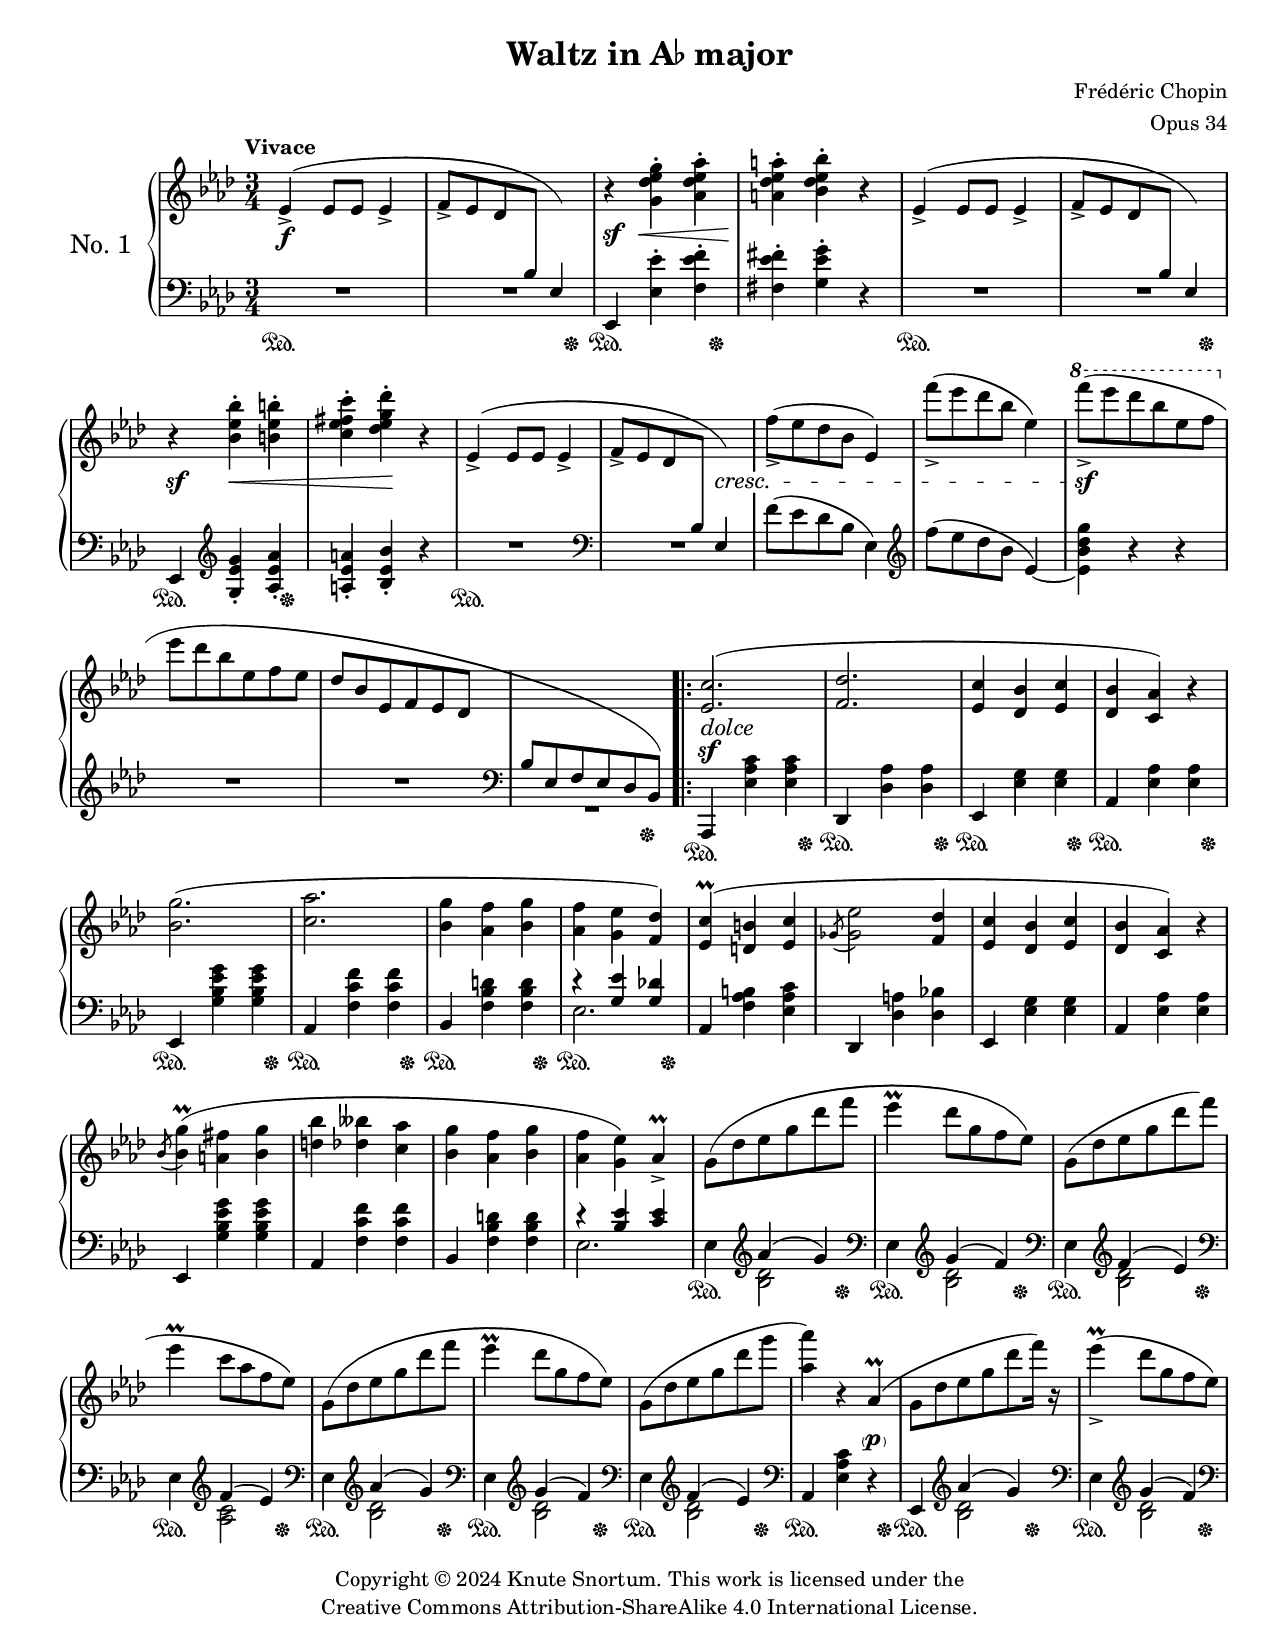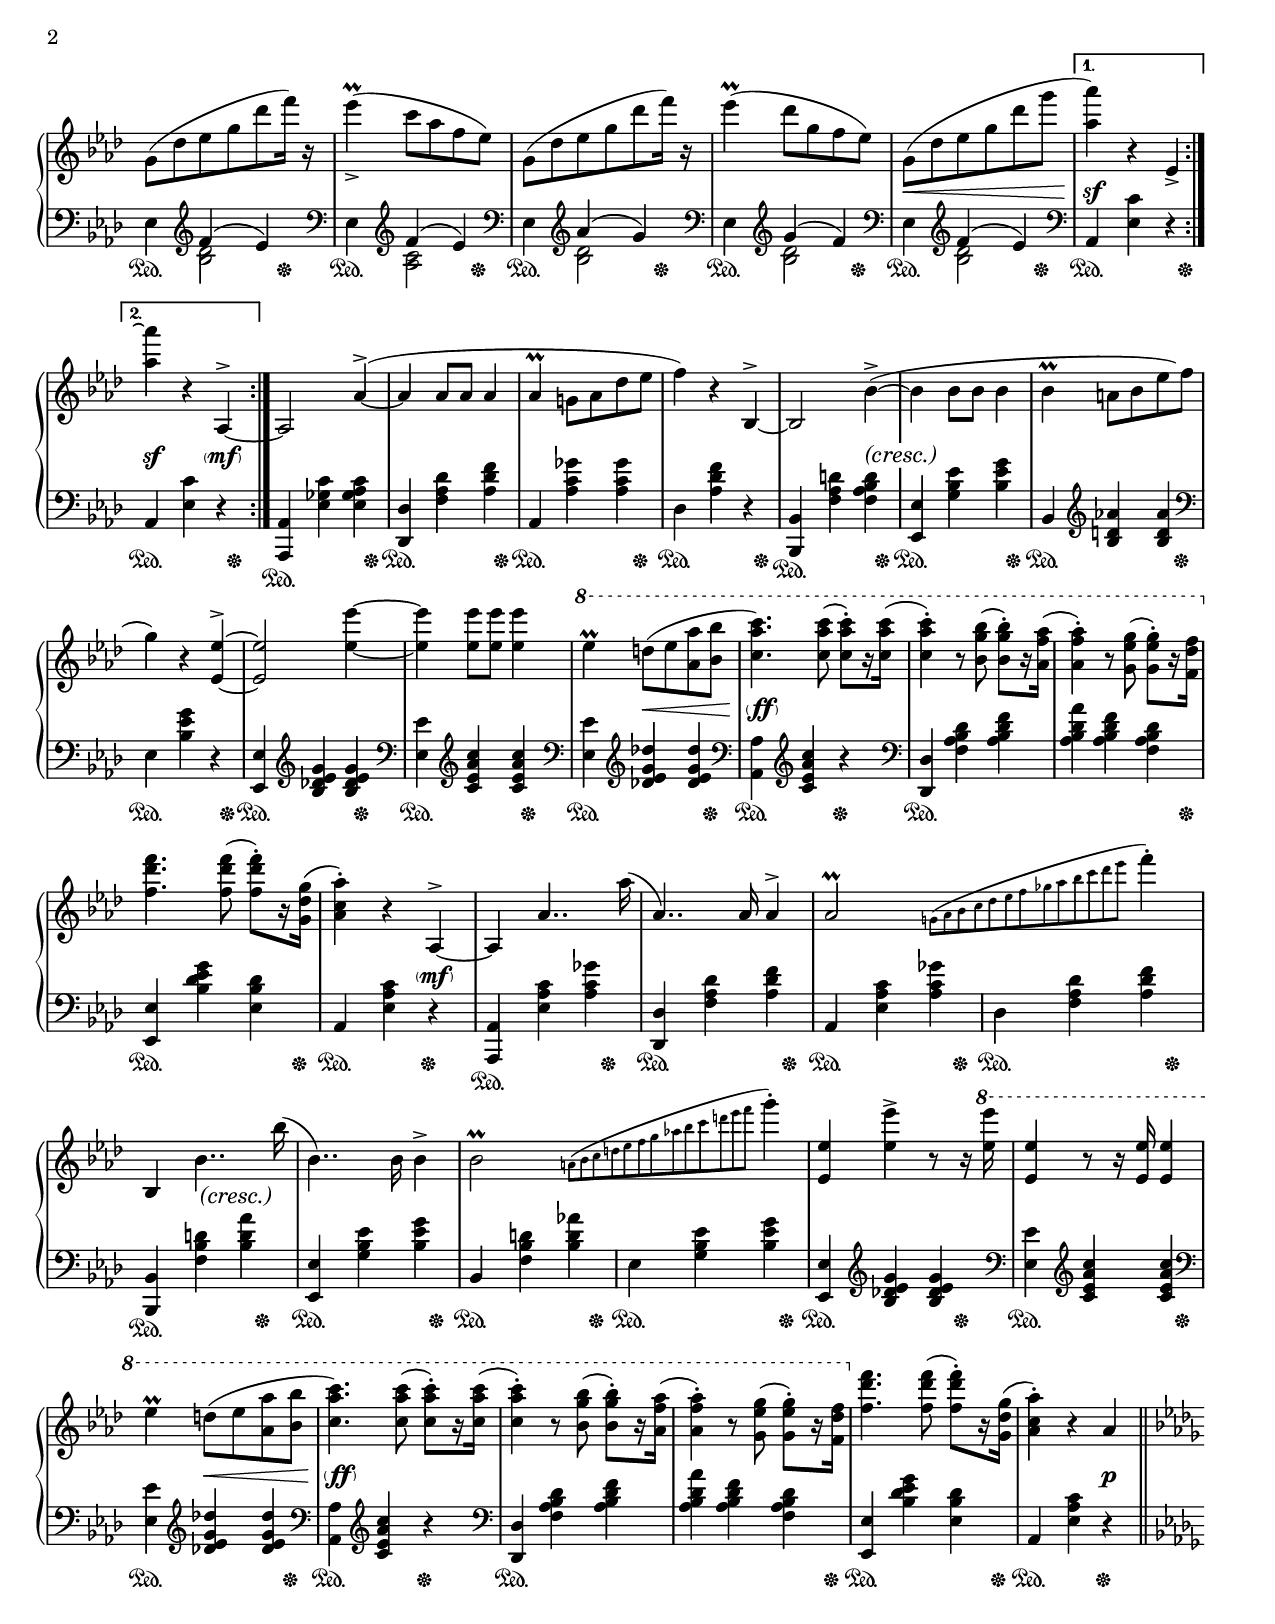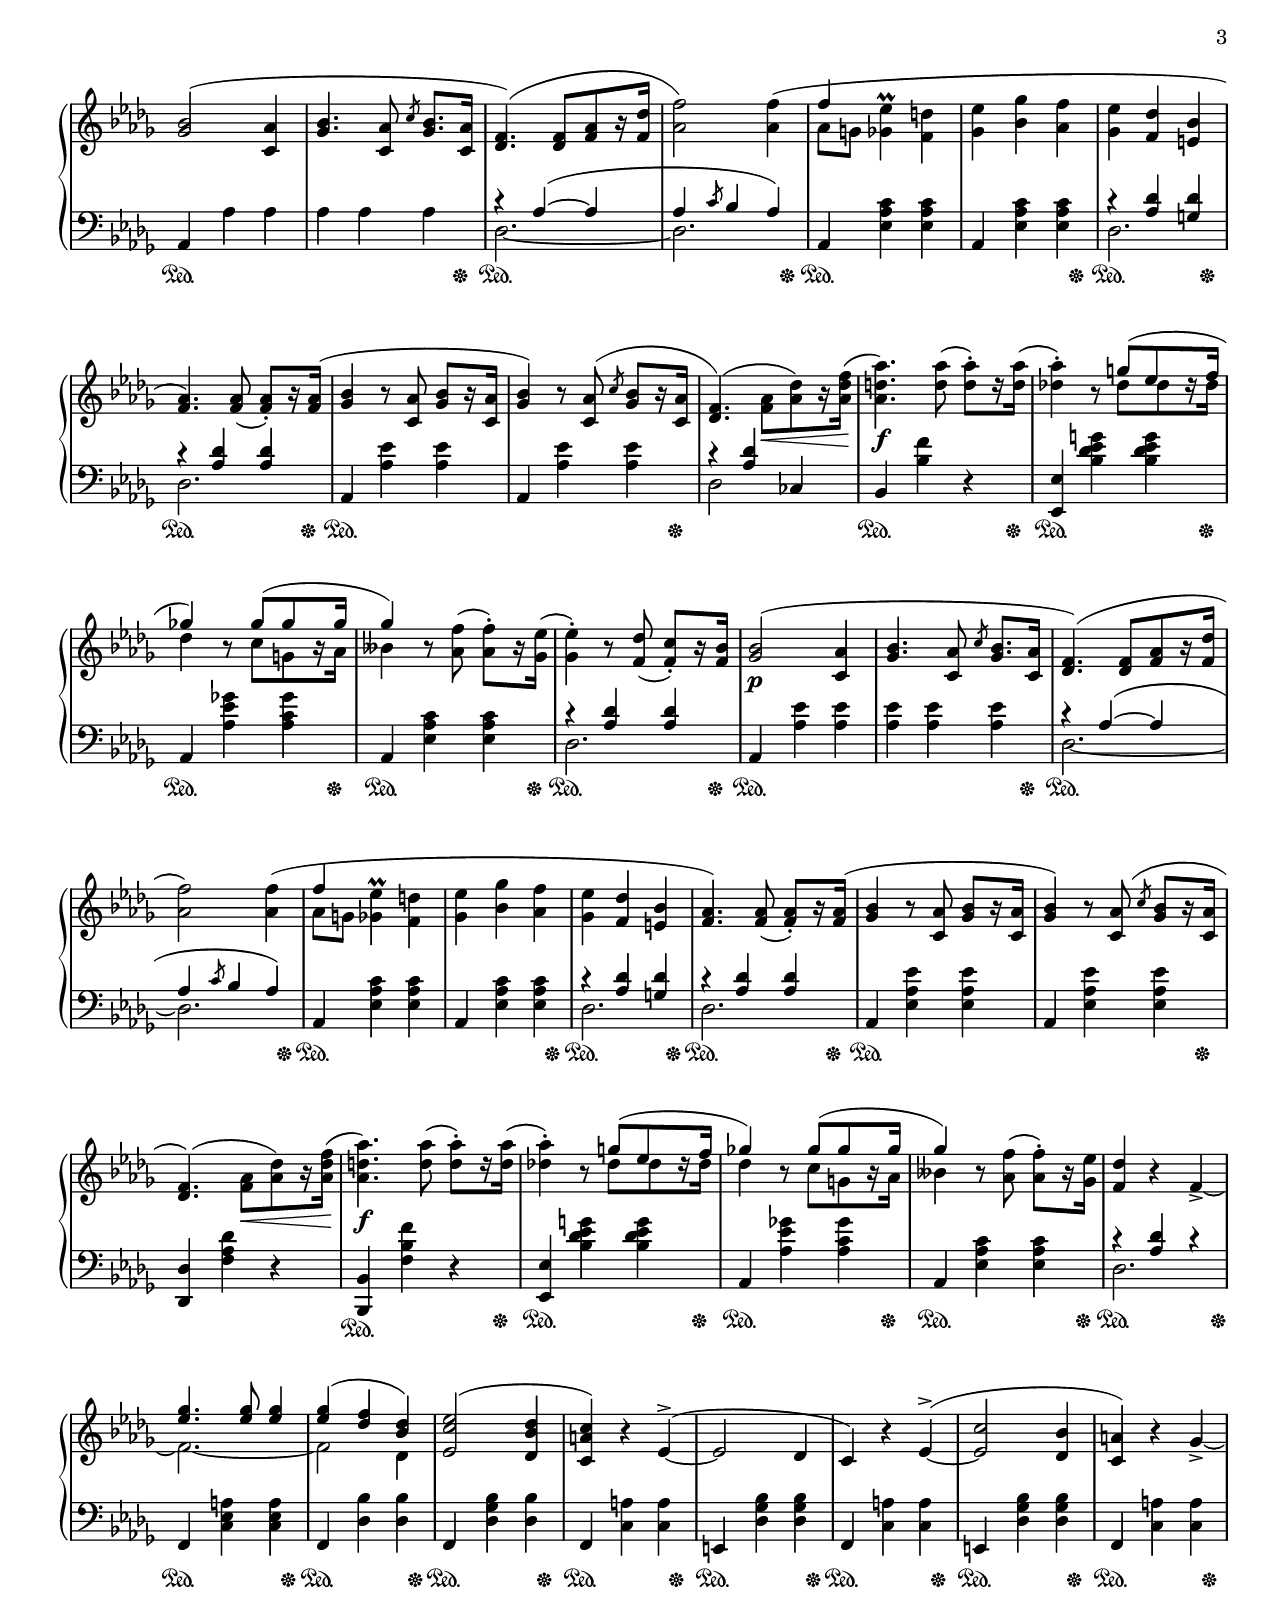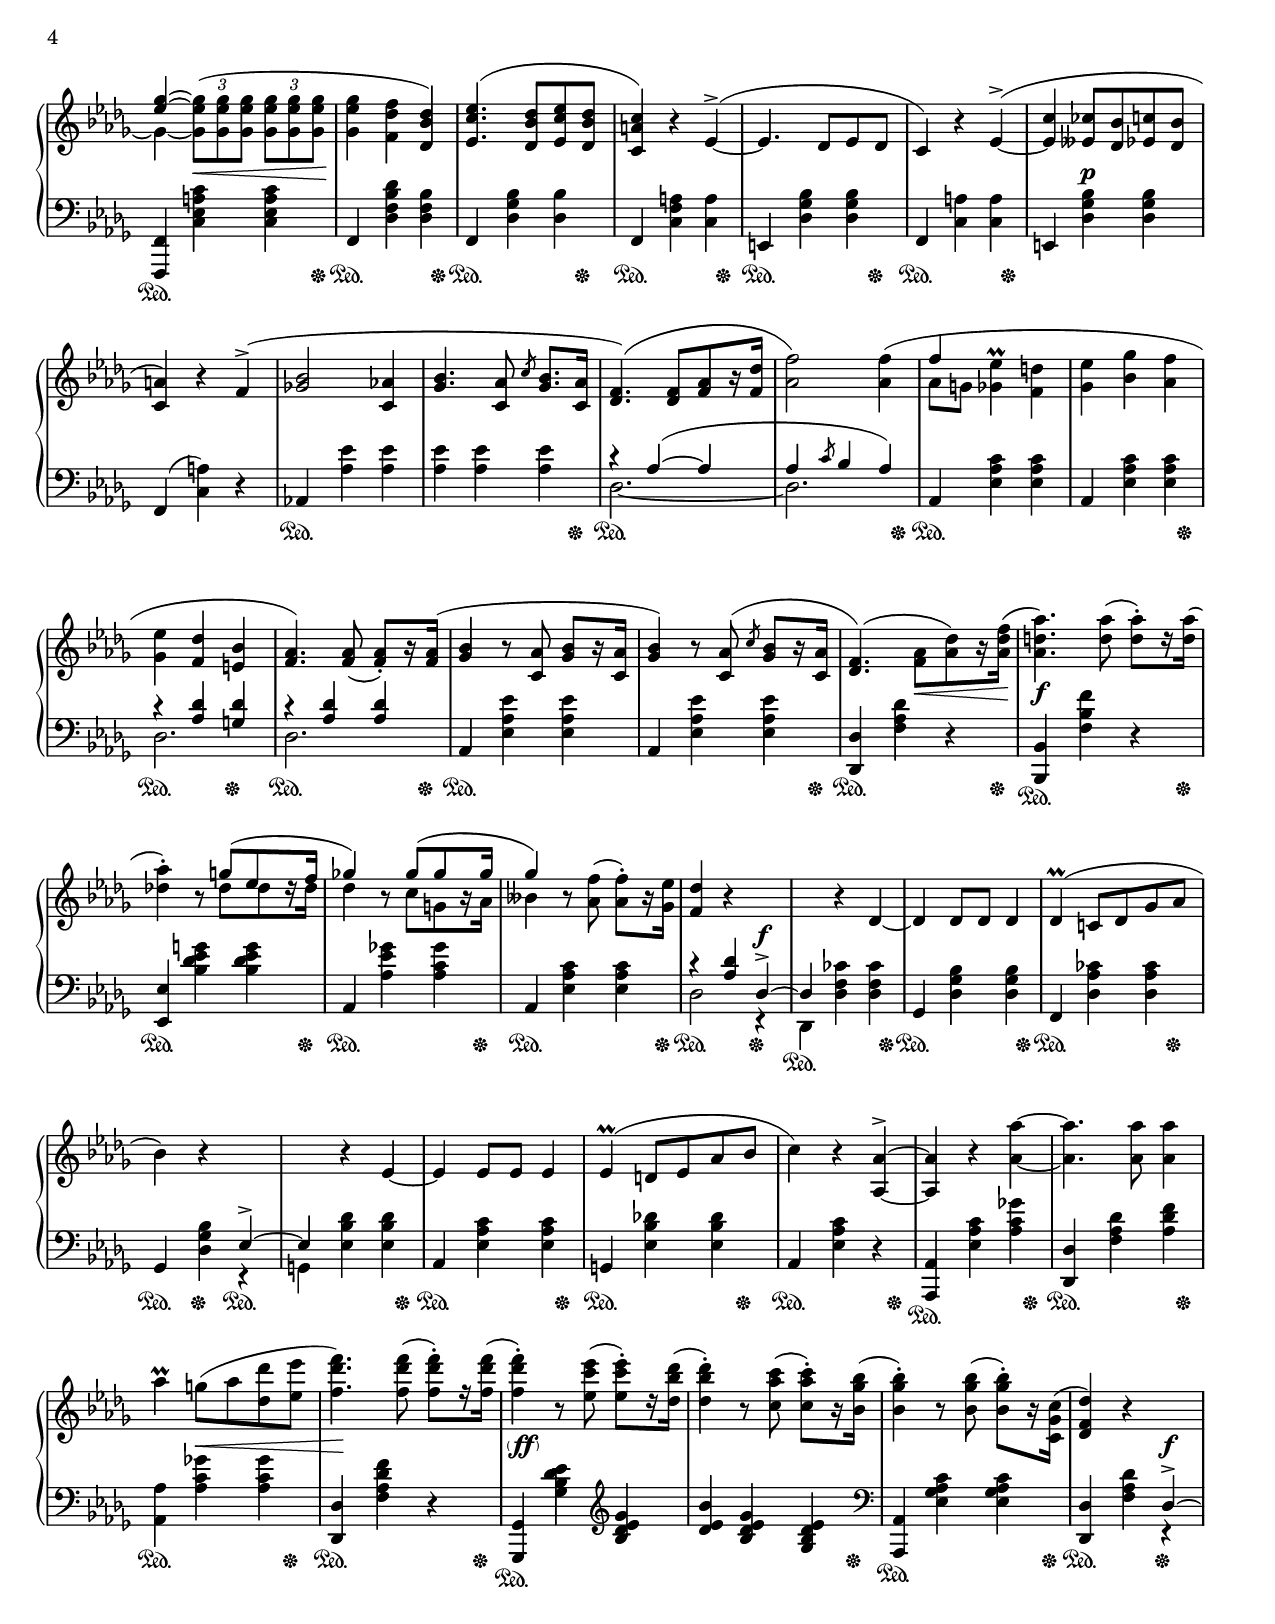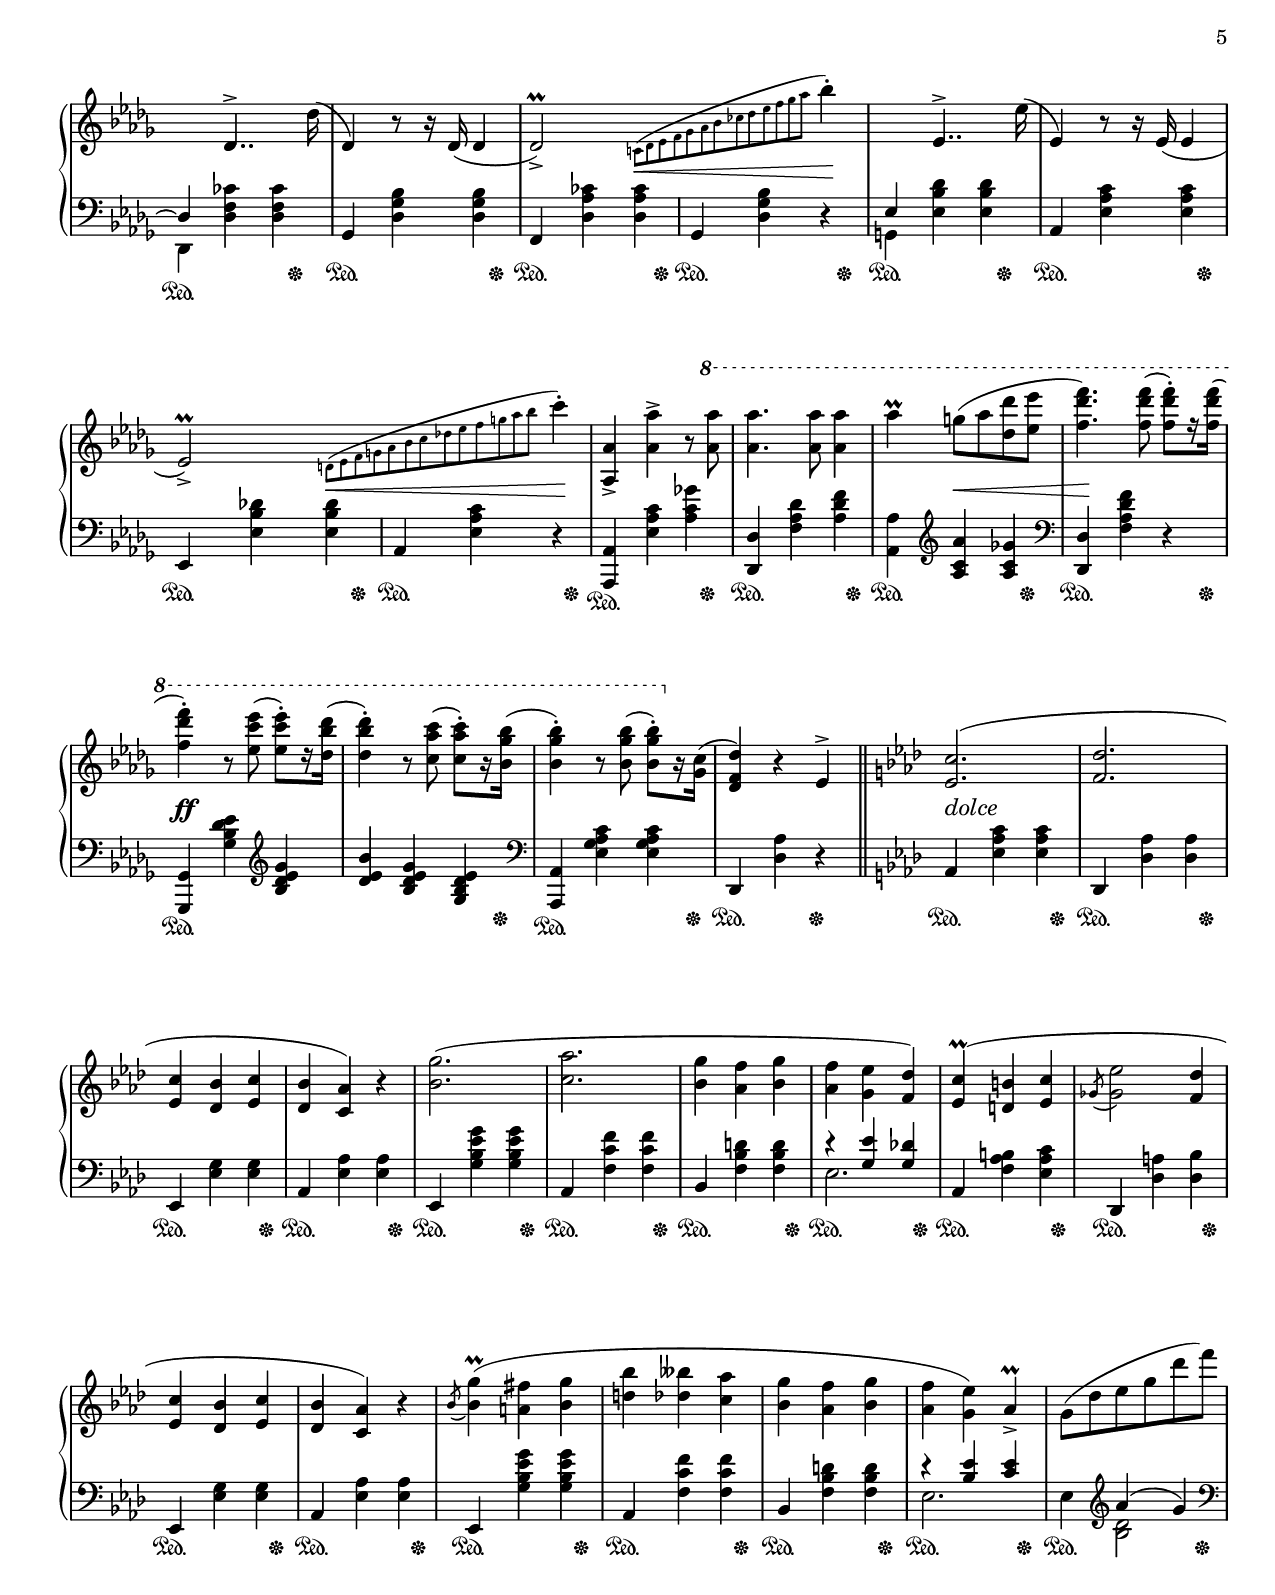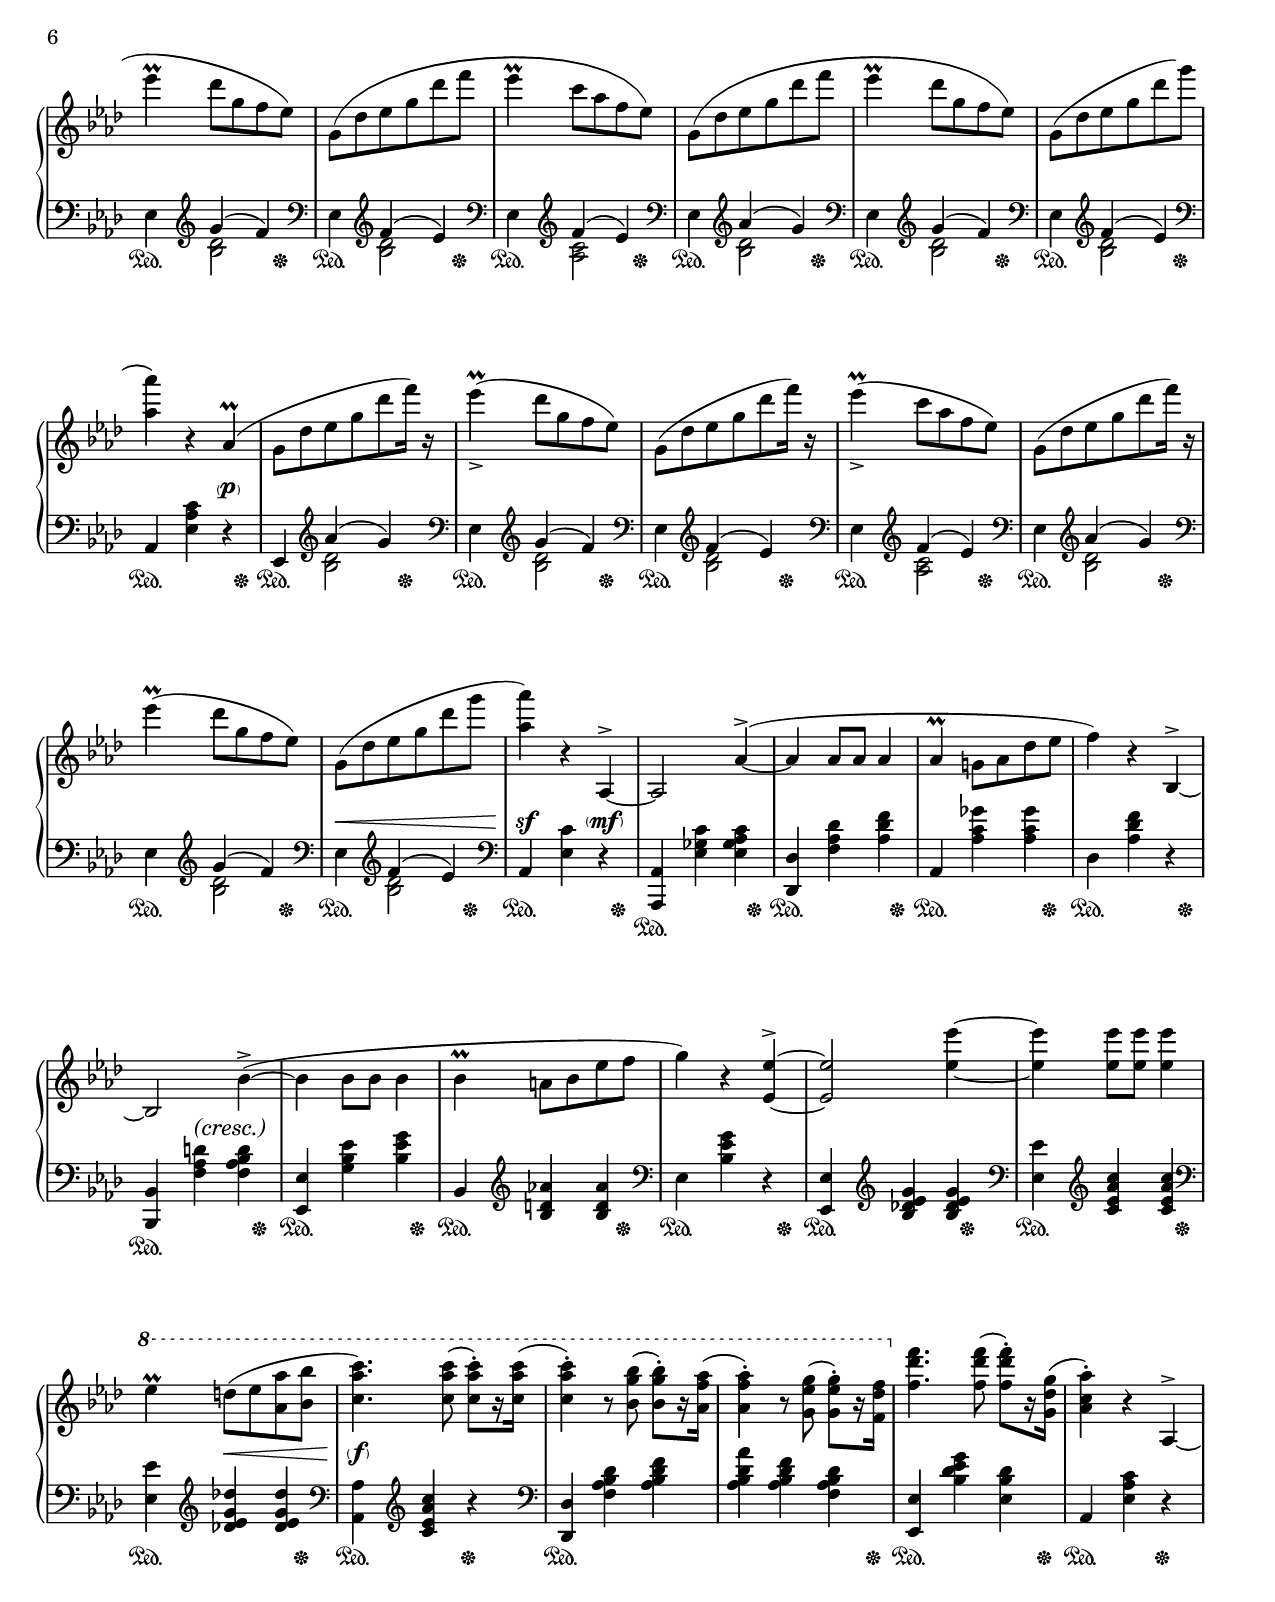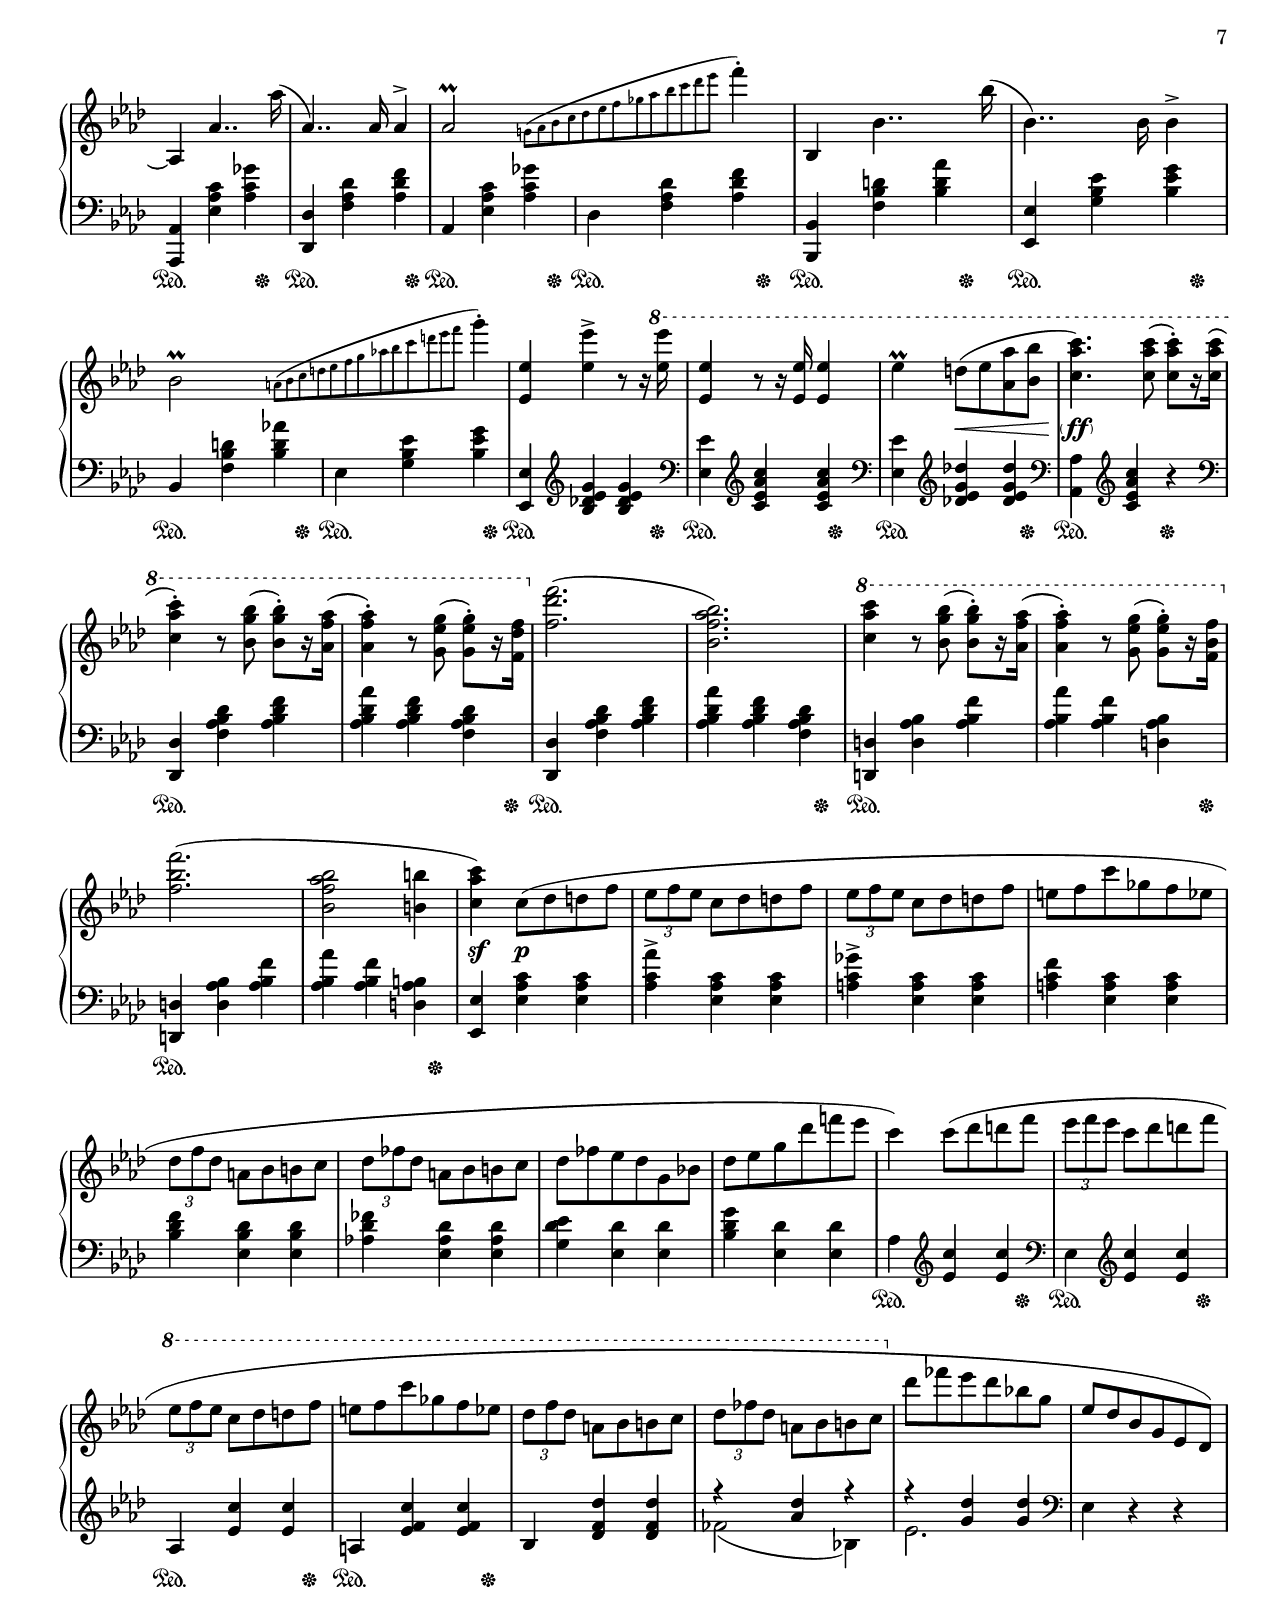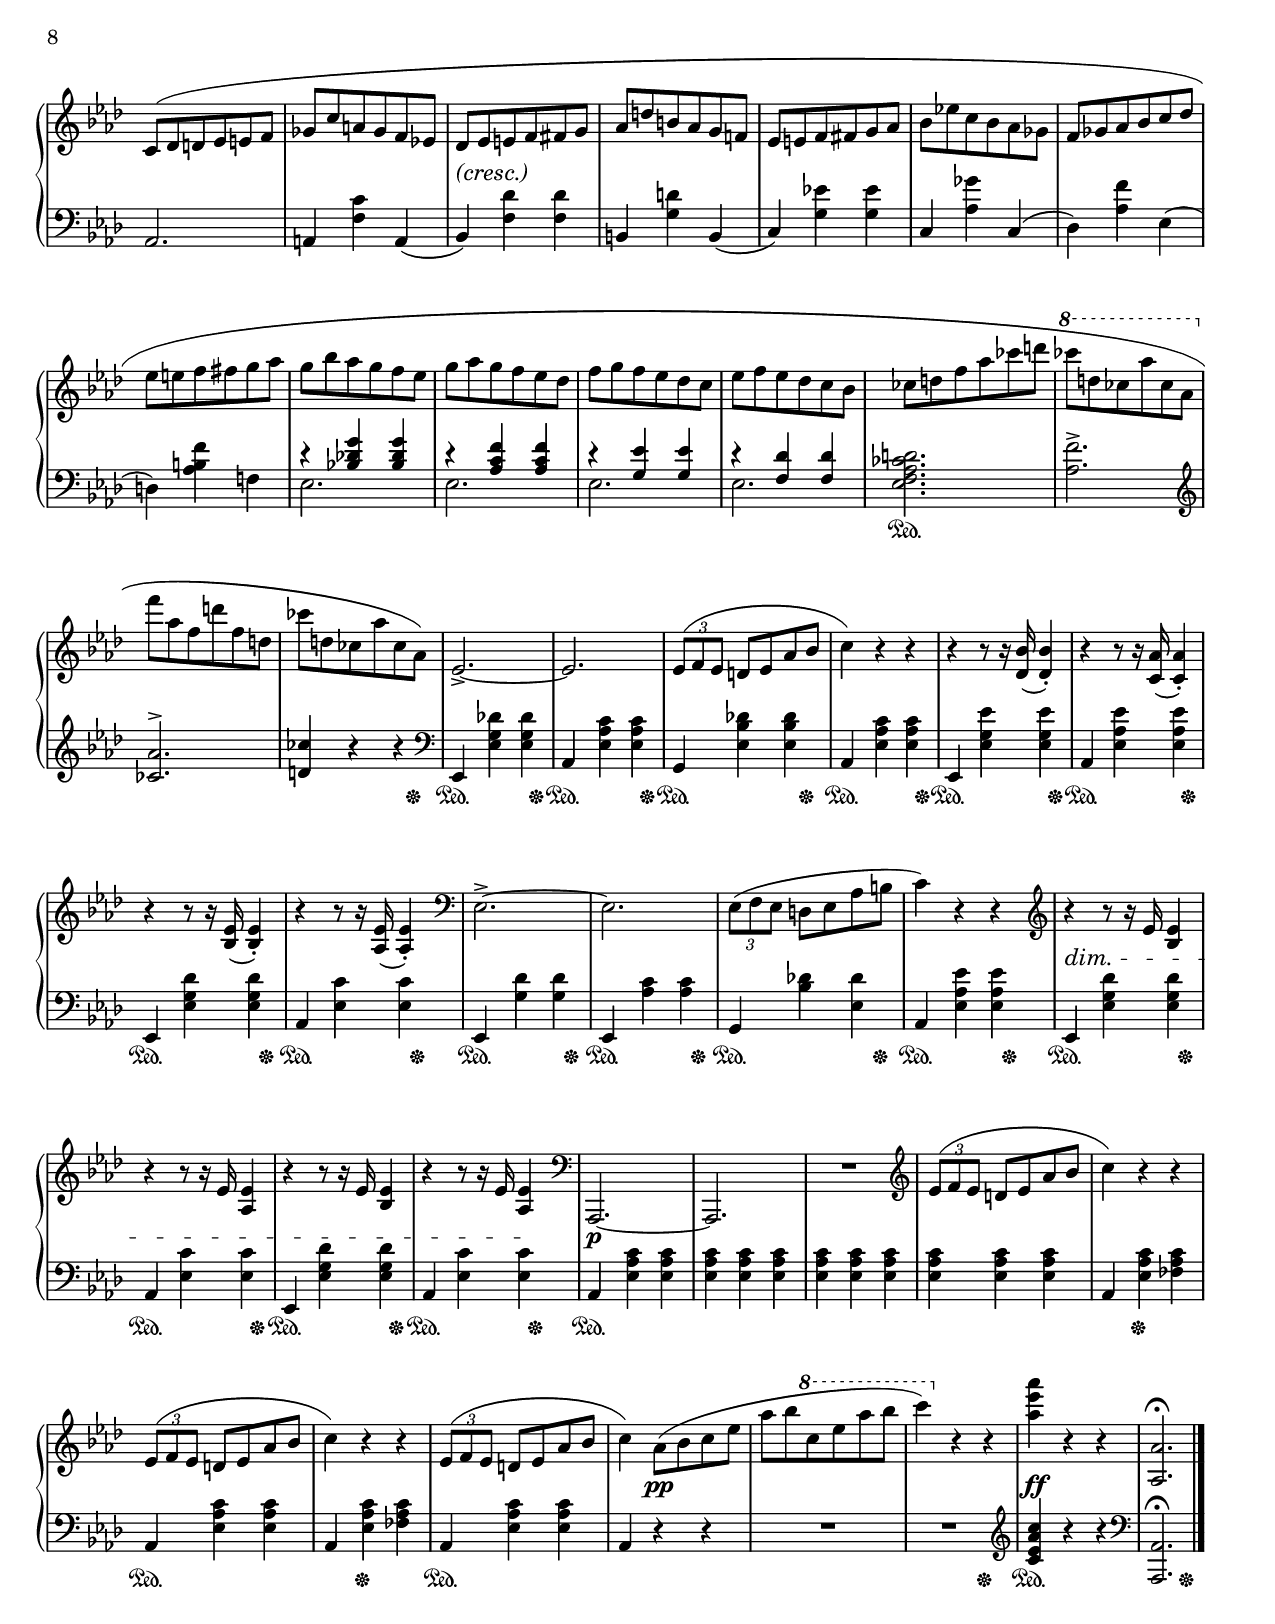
\version "2.24.0"
\language "english"

%...+....1....+....2....+....3....+....4....+....5....+....6....+....7....+....

\version "2.24.0"
\language "english"

#(set-global-staff-size 18)

\header {
  composer = ##f
  opus = "Opus 34"
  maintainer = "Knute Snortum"
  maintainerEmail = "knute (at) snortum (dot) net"
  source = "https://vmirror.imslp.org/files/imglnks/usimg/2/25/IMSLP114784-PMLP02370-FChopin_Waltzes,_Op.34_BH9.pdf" % SrcA
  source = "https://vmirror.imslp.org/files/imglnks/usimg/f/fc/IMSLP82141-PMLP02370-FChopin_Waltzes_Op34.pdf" % SrcB
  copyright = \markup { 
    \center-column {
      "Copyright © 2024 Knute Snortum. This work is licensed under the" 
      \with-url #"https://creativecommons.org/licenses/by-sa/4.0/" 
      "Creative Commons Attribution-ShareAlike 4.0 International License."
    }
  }
}

\paper {
  print-all-headers = ##t
  ragged-right = ##f
  ragged-last-bottom = ##f
  min-systems-per-page = 5
  
  system-system-spacing = #'((basic-distance . 12)
                             (minimum-distance . 8)
                             (padding . 2)
                             (stretchability . 60)) % all default values
  
  score-system-spacing = #'((basic-distance . 12)
                            (minimum-distance . 8)
                            (padding . 1)
                            (stretchability . 60)) % defaults: 14, 8, 1, 120
  
  last-bottom-spacing = 
    #'((basic-distance . 6)
       (minimum-distance . 4)
       (padding . 3)
       (stretchability . 30)) % defaults 1, 0, 1, 30
    
  top-system-spacing.minimum-distance = 10
    
  #(set-paper-size "letter")
  
  two-sided = ##t
  inner-margin = 12\mm
  outer-margin = 8\mm
}

\layout {
  \context {
    \Score
    \omit BarNumber
    \override Slur.details.free-head-distance = 1
  }
  \context {
    \Voice
    \override Tie.minimum-length = 3
  }
}

\midi {
  \context {
    \Staff
    \consists "Dynamic_performer"
  }
  \context {
    \Voice
    \remove "Dynamic_performer"
  } 
  \context {
    \Score
    midiMinimumVolume = #0.20
    midiMaximumVolume = #0.99
  }  
}

%...+....1....+....2....+....3....+....4....+....5....+....6....+....7....+....

\version "2.24.0"
\language "english"

%...+....1....+....2....+....3....+....4....+....5....+....6....+....7....+....

\version "2.24.0"

% Scheme

crescWhiteoutMarkup = \markup \whiteout \pad-markup #0.5 "cresc."
crescWhiteout = 	
  #(make-music 'CrescendoEvent 'span-direction START 'span-type 'text 
               'span-text crescWhiteoutMarkup)
perdendosi =
  #(make-music 'DecrescendoEvent 'span-direction START 'span-type 'text
               'span-text "perdendosi")
 
% Definitions

staffDown = \change Staff = "lower"
staffUp   = \change Staff = "upper"

sd = \sustainOn
su = \sustainOff

hideNoteHead = \once {
  \omit Stem
  \omit Dots
  \omit Flag
  \hideNotes
  \override NoteColumn.ignore-collision = ##t
}

strictSpacingOn = {
  \override Score.SpacingSpanner.strict-note-spacing = ##t
  \newSpacingSection
}

strictSpacingOff = {
  \override Score.SpacingSpanner.strict-note-spacing = ##f
  \newSpacingSection
}

barLinesOff = {
  \omit Staff.BarLine 
  \omit Score.SpanBar
}

barLinesOn = {
  \undo \omit Staff.BarLine
  \undo \omit Score.SpanBar
}


% Markup

dolce = \markup \large \italic "dolce"
md = \markup \large \italic "m.d."
crescParen = \markup \large \italic \whiteout \pad-markup #0.25 "(cresc.)"
sostenuto = \markup \large \italic "sostenuto"
pocoRiten = \markup \large \italic "poco riten."

trillFlatParen = \markup \tiny \concat { "(" \flat ")" }


%%% Positions and shapes %%%

slurShapeA = \shape #'((0 . 3) (0 . -2) (0 . 0) (0 . 0)) \etc
slurShapeB = \shape #'((0 . 3) (0 . -1) (0 . 0) (0 . 0)) \etc
slurShapeC = \shape #'(
                        ((0 . 0) (0 . 0) (0 . 0) (0 . 0))
                        ((0 . -1) (0 . -1) (0 . 0) (0 . 0))
                        ) \etc
slurShapeD = \shape #'((0 . 3) (0 . -2) (0 . -1) (0 . 0)) \etc
slurShapeE = \shape #'((0 . 2) (0 . -1.5) (0 . -1) (0 . 2)) \etc
slurShapeF = \shape #'((-1 . 1) (0 . 0) (0 . 0) (0 . 0.75)) \etc
slurShapeG = \shape #'((0 . 2.5) (0 . 2) (0 . 1) (0 . 0)) \etc
slurShapeH = \shape #'((0 . 1.5) (0 . 0.5) (0 . 0) (0 . 0)) \etc
slurShapeI = \shape #'((0 . 2) (0 . 1) (0 . 0) (0 . 0)) \etc
slurShapeJ = \shape #'(
                        ((0 . 0) (0 . 0) (0 . 0) (0 . 0))
                        ((0 . 3) (0 . 3) (0 . 3) (0 . 3))
                        ) \etc
slurShapeK = \shape #'((0 . 3) (0 . 2.5) (0 . 1) (0 . 0)) \etc
slurShapeL = \shape #'((0 . -0.5) (0 . 0) (0 . 0) (0 . -0.5)) \etc
slurShapeM = \shape #'((0 . 2) (0 . -0.5) (0 . -0.5) (0 . 2)) \etc
slurShapeN = \shape #'((0 . 3) (0 . 0) (0 . 0) (0 . 2)) \etc
slurShapeO = \shape #'((0 . 2) (0 . 1.5) (0 . 1) (0 . 0)) \etc
slurShapeP = \shape #'((0 . 3) (0 . -1.5) (0 . -1) (0 . 0)) \etc
slurShapeQ = \shape #'((0 . 2) (0 . -1) (0 . -1) (0 . 2)) \etc
slurShapeR = \shape #'(
                        ((0 . 0) (0 . 1) (0 . 1) (0 . 0))
                        ((0 . 0) (0 . 0.5) (0 . 0) (0 . -1))
                        ) \etc
slurShapeS = \shape #'((-1 . 1) (0 . 0) (0 . 0) (0 . 1)) \etc
slurShapeT = \shape #'((0 . 3) (0 . 2.5) (0 . 1) (0 . 0)) \etc
slurShapeU = \shape #'((0 . 3) (0 . 1.5) (0 . 0) (0 . 0)) \etc
slurShapeV = \shape #'((0 . 3) (0 . -1) (0 . -1) (0 . 0)) \etc
slurShapeW = \shape #'((0 . 0) (0 . 0) (0 . 1) (0 . 2)) \etc
slurShapeX = \shape #'((0 . 2) (0 . 1) (0 . 0) (0 . 0)) \etc
slurShapeY = \shape #'((0 . 0) (0 . 1) (0 . 1) (0 . 0)) \etc
slurShapeZ = \shape #'((0 . 1) (0 . 0.5) (0 . 0) (0 . 0)) \etc
slurShapeAA = \shape #'(
                        ((0 . 0) (0 . 0) (0 . 0) (0 . 0))
                        ((0 . 1) (0 . 1) (0 . 0) (0 . 0))
                        ) \etc
% slurShapeAB = \shape #'((0 . 2) (0 . 1) (0 . 1) (0 . 0)) \etc
slurShapeAC = \shape #'((1.25 . 0) (1 . 1) (1 . 1) (1 . 0)) \etc
slurShapeAD = \shape #'(
                         ((0 . 0) (0 . 0) (0 . 0) (0 . 0))
                         ((0 . 0) (0 . -8) (0 . -7) (3 . 2))
                         ) \etc
slurShapeAE = \shape #'((0 . 0) (0 . 0) (0 . 2) (0 . 3)) \etc

beamPositionsA = \once \override Beam.positions = #'(2 . 0)

moveRestA = \tweak Y-offset -3 \etc
moveBarLineA = \once \override Score.BarLine.extra-offset = #'(-1 . 0) 

%%% Music %%%

global = {
  \time 3/4
  \key af \major
  \set Staff.extraNatural = ##f
}

rightHandUpper = \relative {
  \voiceOne ef'4_>-\slurShapeA ( ef8 ef ef4_> |
  \beamPositionsA f8_> ef df \staffDown bf ef,4) |
  \staffUp \oneVoice r4 <g' df' ef g>-. <af df ef af>-. |
  <a df ef a>4-. <bf df ef bf'>-. r |
  \voiceOne ef,4_>-\slurShapeA ( ef8 ef ef4_> |
  \beamPositionsA f8_> ef df \staffDown bf ef,4) |
  \staffUp \oneVoice r4 <bf'' ef bf'>-. <b ef b'>-. |
  <c ef fs c'>4-. <df ef g df'>-. r |
  
  \barNumberCheck 9
  \voiceOne ef,4_>-\slurShapeB ( ef8 ef ef4_> |
  \beamPositionsA f8_> ef df \staffDown bf ef,4) |
  \staffUp \oneVoice f''8_>-\slurShapeAE ( ef df bf ef,4) |
  f''8(_> ef df bf ef,4) |
  \ottava 1 f''8_>-\slurShapeC ( ef df bf ef, f |
  \ottava 0 ef8 df bf ef, f ef |
  df8 bf ef, f ef df |
  \staffDown \voiceOne bf ef, f ef df bf) |
  
  \repeat volta 2 {
    \barNumberCheck 17
    \staffUp \oneVoice <ef' c'>2.^( |
    <f df'>2. |
    <ef c'>4 <df bf'> <ef c'> |
    <df bf'>4 <c af'>) r |
    <bf' g'>2.-\slurShapeW ( |
    <c af'>2. |
    <bf g'>4 <af f'> <bf g'> |
    <af f'> <g ef'> <f df'>) |
    
    \barNumberCheck 25
    <ef c'>4\prall( <d b'> <ef c'> |
    \acciaccatura { gf8 } <gf ef'>2 <f df'>4 |
    <ef c'>4 <df bf'> <ef c'> |
    <df bf'>4 <c af'>) r |
    \acciaccatura { bf'8 } <bf g'>4\prall-\slurShapeY ( <a fs'> <bf g'> |
    <d bf'>4 <df bff'> <c af'> |
    <bf g'>4 <af f'> <bf g'> |
    <af f'> <g ef'>) af->\prall |
    
    \barNumberCheck 33
    g8( df' ef g df' f |
    ef4\prall df8 g, f ef) |
    g,8( df' ef g df' f |
    ef4\prall c8 af f ef) |
    g,8( df' ef g df' f |
    ef4\prall df8 g, f ef) |
    g,8( df' ef g df' g |
    <af, af'>4) r4 af,\prall( |
    
    \barNumberCheck 41
    g8[ df' ef g df' f16]) r |
    ef4_>\prall( df8 g, f ef) |
    g,8[( df' ef g df' f16]) r |
    ef4_>\prall( c8 af f ef) |
    g,8[( df' ef g df' f16]) r |
    ef4\prall( df8 g, f ef) |
    g,8( df' ef g df' g |
    \alternative {
      { <af, af'>4) r ef,-> | }
      { <af' af'\repeatTie>4 r af,,^>~ | }
    }
  }

  \barNumberCheck 50
  af2 af'4^>~^( |
  af4 af8 af af4 |
  af\prall g!8 af df ef |
  f4) r bf,,^>~ |
  bf2 bf'4^>~^( |
  bf4 bf8 bf bf4 |
  bf\prall a8 bf ef f |
  g4) r <ef, ef'>^>~ |
  
  \barNumberCheck 58
  q2 <ef' ef'>4~ |
  q4 q8 q q4 |
  \ottava 1 ef'4\prall d8( ef <af, af'> <bf bf'> |
  <c af' c>4.) q8( q[-.) r16 q16]( |
  q4-.) r8 <bf g' bf>( q[-.) r16 <af f' af>]( |
  q4-.) r8 <g ef' g>( q[-.) r16 <f df' f>] |
  \ottava 0 q4. q8( q[-.) r16 <g, df' g>]( |
  <af c af'>4-.) r4 af,^>~ |
  
  \barNumberCheck 66
  af4 af'4.. af'16( |
  af,4..) af16 af4^> |
  af2\prall 
    \strictSpacingOn \barLinesOff \scaleDurations 6/13 { \magnifyMusic 0.63 {
      g!8([ af bf c df ef f gf af bf c df ef]
    } } \strictSpacingOff \barLinesOn f4-.) |
  bf,,,4 bf'4.. bf'16( |
  bf,4..) bf16 bf4-> |
  bf2\prall
    \strictSpacingOn \barLinesOff \scaleDurations 6/13 { \magnifyMusic 0.63 {
      a8([ bf c d ef f g af! bf c d ef f]
    } } \strictSpacingOff \barLinesOn g4-.) |
    
  \barNumberCheck 74
  <ef,, ef'>4 <ef' ef'>-> r8 r16 \ottava 1 <ef' ef'> |
  <ef, ef'>4 r8 r16 q q4 |
  ef'4\prall d8( ef <af, af'> <bf bf'> |
  <c af' c>4.) q8( q[-.) r16 q16]( |
  q4-.) r8 <bf g' bf>( q[-.) r16 <af f' af>]( |
  q4-.) r8 <g ef' g>( q[-.) r16 <f df' f>] |
  \ottava 0 q4. q8( q[-.) r16 <g, df' g>]( |
  <af c af'>4-.) r af | \bar"||" 
  
  \barNumberCheck 82
  \key df \major
  <gf bf>2^( <c, af'>4 |
  <gf' bf>4. <c, af'>8 \slashedGrace { c'8 } <gf bf>8. <c, af'>16 |
  <df f>4.)-\slurShapeD ( q8[ <f af> r16 <f df'>] |
  <af f'>2) q4( |
  << { f'4 } \\ { af,8[ g] } >> <gf ef'>4\prall \stemDown <f d'> \stemNeutral |
  <gf ef'>4 <bf gf'> < af f'> |
  <gf ef'>4 <f df'> <e bf'> |
  <f af>4.) q8( q[-.) r16 q16]^( |
  
  \barNumberCheck 90
  <gf bf>4 r8 <c, af'> <gf' bf>[ r16 <c, af'>] |
  <gf' bf>4) r8 <c, af'>-\slurShapeF ^( \slashedGrace { c'8 } 
    <gf bf>[ r16 <c, af'>] |
  <df f>4.)-\slurShapeG ( <f af>8[ <af df>) r16 <af df f>]( |
  <af d af'>4.) <d af'>8( q[-.) r16 q]( |
  <df! af'>4-.) r8 \voiceOne g[( ef s16 f] |
  gf!4) \oneVoice r8 \voiceOne gf8[( gf s16 gf16] |
  gf4) \oneVoice r8 <af, f'>( q[-.) r16 <gf ef'>]( |
  q4-.) r8 <f df'>( <f c'>[-.) r16 <f bf>] |
  
  \barNumberCheck 98
  <gf bf>2^( <c, af'>4 |
  <gf' bf>4. <c, af'>8 \slashedGrace { c'8 } <gf bf>8. <c, af'>16 |
  <df f>4.)-\slurShapeH ( q8[ <f af> r16 <f df'>] |
  <af f'>2) q4( |
  << { f'4 } \\ { af,8[ g] } >> <gf ef'>4\prall \stemDown <f d'> \stemNeutral |
  <gf ef'>4 <bf gf'> < af f'> |
  <gf ef'>4 <f df'> <e bf'> |
  <f af>4.) q8( q[-.) r16 q16]^( |
  
  \barNumberCheck 106
  <gf bf>4 r8 <c, af'> <gf' bf>[ r16 <c, af'>] |
  <gf' bf>4) r8 <c, af'>-\slurShapeJ ^( \slashedGrace { c'8 } 
    <gf bf>[ r16 <c, af'>] |
  <df f>4.)-\slurShapeK ( <f af>8[ <af df>) r16 <af df f>]( |
  <af d af'>4.) <d af'>8( q[-.) r16 q]( |
  <df! af'>4-.) r8 \voiceOne g[( ef s16 f] |
  gf!4) \oneVoice r8 \voiceOne gf8[( gf s16 gf16] |
  gf4) \oneVoice r8 <af, f'>( q[-.) r16 <gf ef'>] |
  <f df'>4 r s |
  
  \barNumberCheck 114
  \voiceOne <ef' gf>4. q8 q4 |
  q4( <df f> <bf df>) |
  \oneVoice <ef, c' ef>2^( <df bf' df>4 |
  <c a' c>4) r ef^>^(~ |
  ef2 df4 |
  c4) r ef^>-\slurShapeL ^(~ |
  <ef c'>2 <df bf'>4 |
  <c a'>4) r s |
  
  \barNumberCheck 122
  \voiceOne <ef' gf>4~ \oneVoice \tupletUp \tuplet 3/2 4 { 
    <gf, ef' gf>8( q q  q q q 
  } |
  q4 <f df' f>4 <df bf' df>) |
  <ef c' ef>4.-\slurShapeM ^( <df bf' df>8 <ef c' ef> <df bf' df> |
  <c a' c>4) r ef^>~-\slurShapeN ^( |
  ef4. df8 ef df |
  c4) r ef^>~^( |
  <ef c'>4 <eff cf'>8 <df bf'> <ef c'> <df bf'> |
  <c a'>4) r f^>^( |
  
  \barNumberCheck 130
  <gf! bf>2 <c, af'!>4 |
  <gf' bf>4. <c, af'>8 \slashedGrace { c'8 } <gf bf>8. <c, af'>16 |
  <df f>4.)-\slurShapeP ( q8[ <f af> r16 <f df'>] |
  <af f'>2) q4-\slurShapeR ( |
  << { f'4 } \\ { af,8[ g] } >> <gf ef'>4\prall \stemDown <f d'> \stemNeutral |
  <gf ef'>4 <bf gf'> < af f'> |
  <gf ef'>4 <f df'> <e bf'> |
  <f af>4.) q8( q[-.) r16 q16]^( |
  
  \barNumberCheck 138
  <gf bf>4 r8 <c, af'> <gf' bf>[ r16 <c, af'>] |
  <gf' bf>4) r8 <c, af'>-\slurShapeS ^( \slashedGrace { c'8 } 
    <gf bf>[ r16 <c, af'>] |
  <df f>4.)-\slurShapeT ( <f af>8[ <af df>) r16 <af df f>]( |
  <af d af'>4.) <d af'>8( q[-.) r16 q]( |
  <df! af'>4-.) r8 \voiceOne g[( ef s16 f] |
  gf!4) \oneVoice r8 \voiceOne gf8[( gf s16 gf16] |
  gf4) \oneVoice r8 <af, f'>( q[-.) r16 <gf ef'>] |
  <f df'>4 r \staffDown \voiceOne df,->~ |
  
  \barNumberCheck 146
  df4 \staffUp \oneVoice r df'~ |
  df4 df8 df df4 |
  df4-\slurShapeU ^(\prall c!8 df gf af |
  bf4) r4 \staffDown \voiceOne  ef,,->~ |
  ef4 \staffUp \oneVoice r ef'~ |
  ef4 ef8 ef ef4 |
  ef4-\slurShapeV ^(\prall d8 ef af bf |
  c4) r <af, af'>~^> |
  
  \barNumberCheck 154
  q4 r <af' af'>~ |
  q4. q8 q4 |
  af'4\prall g8( af <df, df'> <ef ef'> |
  <f df' f>4.) q8( q[-.) r16 q]( |
  q4-.) r8 <ef c' ef>( q[-.) r16 <df bf' df>]( |
  q4-.) r8 <c af' c>( q[-.) r16 <bf gf' bf>]( |
  q4-.) r8 q( q[-.) r16 <c, gf' c>]( |
  <df f df'>4) r \staffDown \voiceOne df,->~ |
  
  \barNumberCheck 162
  df4 \staffUp \oneVoice df'4..^> df'16( |
  df,4) r8 r16 df( df4 |
  df2->)\prall 
    \strictSpacingOn \barLinesOff \scaleDurations 6/13 { \magnifyMusic 0.63 {
      c!8([ df ef f gf af bf cf df ef f gf af]
    } } \strictSpacingOff \barLinesOn bf4-.) |
  \staffDown \voiceOne ef,,,4 \staffUp \oneVoice  ef'4..^> ef'16( |
  ef,4) r8 r16 ef( ef4 |
  ef2->)\prall
    \strictSpacingOn \barLinesOff \scaleDurations 6/13 { \magnifyMusic 0.63 {
      d8([ ef f g af bf c df! ef f g af bf]
    } } \strictSpacingOff \barLinesOn c4-.) |
    
  \barNumberCheck 170
  <af,, af'>4-> <af' af'>-> r8 \ottava 1 <af' af'> |
  q4. q8 q4 |
  af'4\prall g8( af <df, df'> <ef ef'> |
  <f df' f>4.) q8( q[-.) r16 q]( |
  q4-.) r8 <ef c' ef>( q[-.) r16 <df bf' df>]( |
  q4-.) r8 <c af' c>( q[-.) r16 <bf gf' bf>]( |
  q4-.) r8 q( q[-.) \ottava 0 r16 <gf, c>]( |
  <df f df'>4) r ef4^> | \bar "||"
  
  \barNumberCheck 178
  \key af \major
  <ef c'>2.-\slurShapeX ^( |
  <f df'>2. |
  <ef c'>4 <df bf'> <ef c'> |
  <df bf'>4 <c af'>) r |
  <bf' g'>2.-\slurShapeW ( |
  <c af'>2. |
  <bf g'>4 <af f'> <bf g'> |
  <af f'> <g ef'> <f df'>) |
  
  \barNumberCheck 186
  <ef c'>4\prall-\slurShapeZ ( <d b'> <ef c'> |
  \acciaccatura { gf8 } <gf ef'>2 <f df'>4 |
  <ef c'>4 <df bf'> <ef c'> |
  <df bf'>4 <c af'>) r |
  \acciaccatura { bf'8 } <bf g'>4\prall-\slurShapeY ( <a fs'> <bf g'> |
  <d bf'>4 <df bff'> <c af'> |
  <bf g'>4 <af f'> <bf g'> |
  <af f'> <g ef'>) af->\prall |
  
  \barNumberCheck 194
  g8-\slurShapeAA ( df' ef g df' f |
  ef4\prall df8 g, f ef) |
  g,8( df' ef g df' f |
  ef4\prall c8 af f ef) |
  g,8( df' ef g df' f |
  ef4\prall df8 g, f ef) |
  g,8( df' ef g df' g |
  <af, af'>4) r4 af,\prall( |
  
  \barNumberCheck 202
  g8[ df' ef g df' f16]) r |
  ef4_>\prall( df8 g, f ef) |
  g,8[( df' ef g df' f16]) r |
  ef4_>\prall( c8 af f ef) |
  g,8[( df' ef g df' f16]) r |
  ef4\prall( df8 g, f ef) |
  g,8( df' ef g df' g |
  <af, af'>4) r af,,^>~ |
  
  \barNumberCheck 210
  % af2 af'4^>~-\slurShapeAB ^( |
%   af4 af8 af af4 |
%   af-\tweak avoid-slur #'inside \trill g!8 af df ef |
  af2 af'4^>~^( |
  af4 af8 af af4 |
  % Prall, not trill: SrcB
  af\prall g!8 af df ef |
  f4) r bf,,^>~ |
  bf2 bf'4^>~^( |
  bf4 bf8 bf bf4 |
  bf\prall a8 bf ef f |
  g4) r <ef, ef'>^>~ |
  
  \barNumberCheck 218
  q2 <ef' ef'>4~ |
  q4 q8 q q4 |
  \ottava 1 ef'4\prall d8( ef <af, af'> <bf bf'> |
  <c af' c>4.) q8( q[-.) r16 q16]( |
  q4-.) r8 <bf g' bf>( q[-.) r16 <af f' af>]( |
  q4-.) r8 <g ef' g>( q[-.) r16 <f df' f>] |
  \ottava 0 q4. q8( q[-.) r16 <g, df' g>]( |
  <af c af'>4-.) r4 af,^>~ |
  
  \barNumberCheck 226
  af4 af'4.. af'16( |
  af,4..) af16 af4^> |
  af2\prall 
    \strictSpacingOn \barLinesOff \scaleDurations 6/13 { \magnifyMusic 0.63 {
      g!8([ af bf c df ef f gf af bf c df ef]
    } } \strictSpacingOff \barLinesOn f4-.) |
  bf,,,4 bf'4.. bf'16( |
  bf,4..) bf16 bf4-> |
  bf2\prall
    \strictSpacingOn \barLinesOff \scaleDurations 6/13 { \magnifyMusic 0.63 {
      a8([ bf c d ef f g af! bf c d ef f]
    } } \strictSpacingOff \barLinesOn g4-.) |
    
  \barNumberCheck 234
  <ef,, ef'>4 <ef' ef'>-> r8 r16 \ottava 1 <ef' ef'> |
  <ef, ef'>4 r8 r16 q q4 |
  ef'4\prall d8( ef <af, af'> <bf bf'> |
  <c af' c>4.) q8( q[-.) r16 q16]-\slurShapeAC ( |
  q4-.) r8 <bf g' bf>( q[-.) r16 <af f' af>]( |
  q4-.) r8 <g ef' g>( q[-.) r16 <f df' f>] |
  \ottava 0 <f df' f>2.( |
  <bf, f' af bf>2.) |
  
  \barNumberCheck 242
  \ottava 1 <c' af' c>4 r8 <bf g' bf>( q[-.) r16 <af f' af>]( |
  q4-.) r8 <g ef' g>( q[-.) r16 <f bf f'>] |
  \ottava 0 q2.( |
  <bf, f' af bf>2 <b b'>4 |
  <c af' c>4) c8( df d f |
  \tuplet 3/2 { ef8 f ef } c df d f |
  \tuplet 3/2 { ef8 f ef } c df d f |
  e8 f c' gf f ef |
  
  \barNumberCheck 250
  \tuplet 3/2 { df8 f df } a bf b c |
  \tuplet 3/2 { df8 ff df } a bf b c |
  df8 ff ef df g, bf! |
  df8 ef g df' f! ef |
  c4) c8( df d f |
  \tuplet 3/2 { ef8 f ef } c df d f |
  \ottava 1 \tuplet 3/2 { ef8 f ef } c df d f |
  e8 f c' gf f ef |
  
  \barNumberCheck 258
  \tuplet 3/2 { df8 f df } a bf b c |
  \tuplet 3/2 { df8 ff df } a bf b c |
  \ottava 0 df8 ff ef df bf! g |
  ef8 df bf g ef df) |
  c8-\slurShapeAD ^( df d ef e f |
  gf8 c a gf f ef! |
  df8 ef e f fs g |
  af8 d b af g f! |
  
  \barNumberCheck 266
  ef8 e f fs g af |
  bf8 ef! c bf af gf |
  f8 gf af bf c df |
  ef e f fs g af |
  g8 bf af g f ef |
  g8 af g f ef df |
  f8 g f ef df c |
  ef f ef df c bf |
  
  \barNumberCheck 274
  cf8 d f af cf d |
  \ottava 1 cf'8 d, cf af' cf, af |
  \ottava 0 f'8 af, f d' f, d |
  cf'8 d, cf af' cf, af) |
  ef2.->~ |
  ef2. |
  \tuplet 3/2 { ef8( f ef } d ef af bf |
  c4) r r |
  
  \barNumberCheck 282
  r4 r8 r16 <df, bf'>( q4-.) |
  r4 r8 r16 <c af'>( q4-.) |
  r4 r8 r16 <bf ef>( q4-.) |
  r4 r8 r16 <af ef'>( q4-.) |
  \clef bass ef2.->~ |
  ef2. |
  \tuplet 3/2 { ef8( f ef } d ef af b |
  c4) r r |
  
  \barNumberCheck 290
  \clef treble r4 r8 r16 ef <bf ef>4 |
  r4 r8 r16 ef <af, ef'>4 |
  r4 r8 r16 ef' <bf ef>4 |
  r4 r8 r16 ef <af, ef'>4 |
  % SrcB, bass clef instead of cross staff
  \clef bass af,,2.~ |
  af2. |
  \oneVoice R2. |
  \clef treble \tuplet 3/2 { ef'''8( f ef } d ef af bf |
  
  \barNumberCheck 298
  c4) r r |
  \tuplet 3/2 { ef,8( f ef } d ef af bf |
  c4) r r |
  \tuplet 3/2 { ef,8( f ef } d ef af bf |
  c4) af8( bf c ef |
  af8 bf \ottava 1 c ef af bf |
  c4) \ottava 0 r r |
  <af, ef' af>4 r r |
  <af,, af'>2.\fermata |
  \bar "|."
}

rightHandLower = \relative {
  s2. * 8 
  
  \barNumberCheck 9
  s2. * 8 |
  
  \repeat volta 2 {
    \barNumberCheck 17
    s2. * 8 |
    
    \barNumberCheck 25
    s2. * 8 |
    
    \barNumberCheck 33
    s2. * 8 |
    
    \barNumberCheck 41
    s2. * 7 |
    { s2. }
    { s2. }
  }
  
  \barNumberCheck 50
  s2. * 8 |
  
  \barNumberCheck 58
  s2. * 8 |
  
  \barNumberCheck 66
  s2. * 8 |
  
  \barNumberCheck 74
  s2. * 8 |
  
  \barNumberCheck 82
  s2. * 8 |
  
  \barNumberCheck 90
  s2. * 4 |
  s4. \voiceTwo df''8[ df r16 df16] |
  df4 s8 c[ g r16 af] |
  bff4 s2 |
  s2. |
  
  \barNumberCheck 98
  s2. * 8 |
  
  \barNumberCheck 106
  s2. * 4 |
  s4. df8[ df r16 df16] |
  df4 s8 c[ g r16 af] |
  bff4 s2 |
  s2 \oneVoice f4->_~ |
  
  \barNumberCheck 114
  \voiceTwo f2.~ |
  f2 df4 |
  s2. * 5 |
  s2 \oneVoice gf4->_~ |
  
  \barNumberCheck 122
  \voiceTwo gf4~ \hideNoteHead gf s |
  s2. * 7 |
  
  \barNumberCheck 130
  s2. * 8 |
  
  \barNumberCheck 138
  s2. * 4 |
  s4. df'8[ df r16 df16] |
  df4 s8 c[ g r16 af] |
  bff4 s2 |
  s2
}

rightHand = {
  \global
  \clef treble
  <<
    \new Voice \rightHandUpper
    \new Voice \rightHandLower
  >>
}

leftHandUpper = \relative {
  s2. * 8 |
  
  \barNumberCheck 9
  s2. * 8 |
  
  \repeat volta 2 {
    \barNumberCheck 17
    s2. * 7 |
    \voiceThree r4 <g ef'> <g df'!> |
    
    \barNumberCheck 25
    s2. * 7 |
    r4 <bf ef> <c ef> |
    
    \barNumberCheck 33
    s4 \clef treble af'( g) |
    s4 g( f) |
    s4 f( ef) |
    s4 f( ef) |
    s4 af( g) |
    s4 g( f) |
    s4 f( ef) |
    s2. |
    
    \barNumberCheck 41
    s4 af( g) |
    s4 g( f) |
    s4 f( ef) |
    s4 f( ef) |
    s4 af( g) |
    s4 g( f) |
    s4 f( ef) |
    \alternative {
      { s2. }
      { s2. }
    }
  }
  
  \barNumberCheck 50
  s2. * 8 | 
  
  \barNumberCheck 58
  s2. * 8 | 
  
  \barNumberCheck 66
  s2. * 8 | 
  
  \barNumberCheck 74
  s2. * 8 | 
  
  \barNumberCheck 82
  s2. * 2 |
  r4 af,4~-\slurShapeE ( af |
  af4 \slashedGrace { c8 } bf4 af) |
  s2. * 2 |
  r4 <af df> <g df'> |
  r4 <af df> q |
  
  \barNumberCheck 90
  s2. * 2 
  r4 <af df> s |
  s2. * 4 |
  r4 <af df> q |
  
  \barNumberCheck 98
  s2. * 2 |
  r4 af4~-\slurShapeI ( af |
  af4 \slashedGrace { c8 } bf4 af) |
  s2. * 2 |
  r4 <af df> <g df'> |
  r4 <af df> q |
  
  \barNumberCheck 106
  s2. * 7 |
  r4 <af df> r |
  
  \barNumberCheck 114
  s2. * 8 |
  
  \barNumberCheck 122
  s2. * 8 |
  
  \barNumberCheck 130
  s2. * 2 |
  r4 af4~-\slurShapeQ ( af |
  af4 \slashedGrace { c8 } bf4 af) |
  s2. * 2 |
  r4 <af df> <g df'> |
  r4 <af df> q |
  
  \barNumberCheck 138
  s2. * 7 |
  r4 <af df> s4
  
  \barNumberCheck 146
  s2. * 8 |
  
  \barNumberCheck 154
  s2. * 8 |
  
  \barNumberCheck 162
  s2. * 8 |
  
  \barNumberCheck 170
  s2. * 8 |
  
  \barNumberCheck 178
  s2. * 7 |
  r4 <g ef'> <g df'!> |
  
  \barNumberCheck 186
  s2. * 7 |
  r4 <bf ef> <c ef> |
  
  \barNumberCheck 194
  s4 \clef treble af'( g) |
  s4 g( f) |
  s4 f( ef) |
  s4 f( ef) |
  s4 af( g) |
  s4 g( f) |
  s4 f( ef) |
  s2. |
  
  \barNumberCheck 202
  s4 af( g) |
  s4 g( f) |
  s4 f( ef) |
  s4 f( ef) |
  s4 af( g) |
  s4 g( f) |
  s4 f( ef) |
  s2. |
    
  \barNumberCheck 210
  s2. * 8 |
  
  \barNumberCheck 218
  s2. * 8 |
  
  \barNumberCheck 226
  s2. * 8 |
  
  \barNumberCheck 234
  s2. * 8 |
  
  \barNumberCheck 242
  s2. * 8 |
  
  \barNumberCheck 250
  s2. * 8 |
  
  \barNumberCheck 258
  s2. |
  \clef treble r4 <af df> r |
  r4 <g df'> q |
  s2. * 5 |
  
  \barNumberCheck 266
  s2. * 4 |
  \clef bass r4 <bf,! df! g> q |
  r4 <af c f> q |
  r4 <g ef'> q |
  r4 <f df'> q |
  
  \barNumberCheck 274
}

leftHandLower = \relative {
  R2. |
  R2. | 
  ef,4 <ef' ef'>-. <f ef' f>-. |
  <fs ef' fs>4-. < g ef' g>-. r |
  R2. |
  R2. |
  ef,4 \clef treble <g' ef' g>-. <af ef' af>-. |
  <a ef' a>4-. <bf ef bf'>-. r |
  
  \barNumberCheck 9
  R2. |
  \clef bass R2. |
  f'8( ef df bf ef,4) |
  \clef treble f''8( ef df bf ef,4)~ |
  <ef bf' df g>4 r r |
  R2. |
  R2. |
  \clef bass \moveRestA R2. |
  
  \repeat volta 2 {
    \barNumberCheck 17
    af,,,4 <ef'' af c> q |
    df,4 < df' af'> q |
    ef,4 <ef' g> q |
    af,4 <ef' af> q |
    ef,4 <g' bf ef g> q |
    af,4 <f' c' f> q |
    bf,4 <f' bf d> q |
    \voiceFour ef2. |
    
    \barNumberCheck 25
    \oneVoice af,4 <f' af b> <ef af c> |
    df,4 <df' a'> <df bf'!> |
    ef,4 <ef' g> q |
    af,4 <ef' af> q |
    ef,4 <g' bf ef g> q |
    af,4 <f' c' f> q |
    bf,4 <f' bf d> q |
    \voiceFour ef2. |
    
    \barNumberCheck 33
    ef4 \clef treble <bf' df>2 |
    \clef bass ef,4 \clef treble <bf' df>2 |
    \clef bass ef,4 \clef treble <bf' df>2 |
    \clef bass ef,4 \clef treble <af c>2 |
    \clef bass ef4 \clef treble <bf' df>2 |
    \clef bass ef,4 \clef treble <bf' df>2 |
    \clef bass ef,4 \clef treble <bf' df>2 |
    \clef bass \oneVoice af,4 <ef' af c> r |
    
    \barNumberCheck 41
    ef,4 \clef treble \voiceFour <bf'' df>2 |
    \clef bass ef,4 \clef treble <bf' df>2 |
    \clef bass ef,4 \clef treble <bf' df>2 |
    \clef bass ef,4 \clef treble <af c>2 |
    \clef bass ef4 \clef treble <bf' df>2 |
    \clef bass ef,4 \clef treble <bf' df>2 |
    \clef bass ef,4 \clef treble <bf' df>2 |
    \alternative {
      { \clef bass \oneVoice af,4 <ef' c'> r | }
      { af,4 <ef' c'> r | }
    }
  }
  
  \barNumberCheck 50
  <af,, af'>4 <ef'' gf c> <ef gf af c> |
  <df, df'> <f' af df> <af df f> |
  af,4 <af' c gf'> q |
  df, <af' df f> r |
  <bf,, bf'>4 <f'' af d> <f af bf d> |
  <ef, ef'>4 <g' bf ef> <bf ef g> |
  bf,4 \clef treble <bf' d af'!> q |
  \clef bass ef,4 <bf' ef g> r |
  
  \barNumberCheck 58
  <ef,, ef'>4 \clef treble <bf'' df! ef g> q |
  \clef bass <ef, ef'>4 \clef treble <c' ef af c> q |
  \clef bass <ef, ef'>4 \clef treble <df'! ef g df'!> q |
  \clef bass <af, af'>4 \clef treble <c' ef af c> r |
  \clef bass <df,, df'>4 <f' af bf df> <af bf df f> |
  % Stay in bass clef: SrcB (and following)
  <af bf df af'>4 <af bf df f> <f af bf df> |
  <ef, ef'>4 <bf'' df ef g> <ef, bf' df> |
  af,4 <ef' af c> r4 |
  
  \barNumberCheck 66
  <af,, af'>4 <ef'' af c> <af c gf'> |
  <df,, df'>4 <f' af df> < af df f> |
  af,4 <ef' af c> <af c gf'> | \moveBarLineA
  df,4 <f af df> <af df f> |
  <bf,, bf'>4 <f'' bf d> <bf d af'> |
  <ef,, ef'>4 <g' bf ef> < bf ef g> |
  % Editorial decision to keep the whole bar in bass cleff
  bf,4 <f' bf d> <bf d af'!> | \moveBarLineA
  ef, <g bf ef> < bf ef g> |
  
  \barNumberCheck 74
  <ef,, ef'> \clef treble <bf'' df! ef g> q |
  \clef bass <ef, ef'> \clef treble <c' ef af c> q |
  \clef bass <ef, ef'>4 \clef treble <df'! ef g df'!> q |
  \clef bass <af, af'>4 \clef treble <c' ef af c> r |
  \clef bass <df,, df'>4 <f' af bf df> <af bf df f> |
  <af bf df af'>4 <af bf df f> <f af bf df> |
  <ef, ef'>4 <bf'' df ef g> <ef, bf' df> |
  af,4 <ef' af c> r4 | 
  
  \barNumberCheck 82
  \key df \major
  af,4 af' af |
  af4 af af |
  df,2._~ |
  df2. |
  af4 <ef' af c> q |
  af,4 <ef' af c> q |
  df2. |
  df2. |
  
  \barNumberCheck 90
  af4 <af' ef'> q |
  af,4 <af' ef'> q |
  df,2 cf4 |
  bf4 <bf' f'> r |
  % g natural, the g flat in SrcB is probably a mistake
  <ef,, ef'> <bf'' df ef g> q |
  af,4 <af' ef' gf!> <af c gf'> |
  af,4 <ef' af c> q |
  df2. |
  
  \barNumberCheck 98
  af4 <af' ef'> q |
  q4 q q |
  df,2._~ |
  df2. |
  af4 <ef' af c> q |
  af,4 <ef' af c> q |
  df2. |
  df2. |
  
  \barNumberCheck 106
  af4 <ef' af ef'> q |
  af,4 <ef' af ef'> q |
  <df, df'>4 <f' af df> r |
  <bf,, bf'>4 <f'' bf f'> r |
  <ef, ef'>4 <bf'' df ef g> q |
  af,4 <af' ef' gf!> <af c gf'> |
  af,4 <ef' af c> q |
  df2. |
  
  \barNumberCheck 114
  f,4 <c' ef a> q |
  f,4 <df' bf'> q |
  f,4 <df' gf bf> <df bf'> |
  f,4 <c' a'> q |
  e,4 <df' gf bf> q |
  f,4 <c' a'> q |
  e,4 <df' gf bf> q |
  f,4 <c' a'> q |
  
  \barNumberCheck 122
  <f,, f'>4 <c'' ef a c> q |
  f,4 <df' f bf df> <df f bf> |
  f,4 < df' gf bf> <df bf'> |
  f,4 <c' f a> <c a'> |
  e,4 <df' gf bf> q |
  f,4 <c' a'> q |
  e,4 <df' gf bf> q |
  f,4-\slurShapeO ( <c' a'>) r |
  
  \barNumberCheck 130
  af!4 <af' ef'> q |
  q4 q q |
  df,2._~ |
  df2. |
  af4 <ef' af c> q |
  af,4 <ef' af c> q |
  df2. |
  df2. |
  
  \barNumberCheck 138
  af4 <ef' af ef'> q |
  af,4 <ef' af ef'> q |
  <df, df'>4 <f' af df> r |
  <bf,, bf'>4 <f'' bf f'> r |
  <ef, ef'>4 <bf'' df ef g> q |
  af,4 <af' ef' gf!> <af c gf'> |
  af,4 <ef' af c> q |
  df2 \voiceFour r4 |
  
  \barNumberCheck 146
  df,4 \oneVoice <df' f cf'> q |
  gf,4 <df' gf bf> q |
  f,4 <df' af' cf> q |
  gf,4 <df' gf bf> \voiceFour r |
  g,4 \oneVoice <ef' bf' df> q |
  af,4 <ef' af c> q |
  g,4 <ef' bf' df!> q |
  af,4 <ef' af c> r |
  
  \barNumberCheck 154
  <af,, af'>4 <ef'' af c> <af c gf'!> |
  <df,, df'> <f' af df> <af df f> |
  <af, af'>4 <af' c gf'!> q |
  <df,, df'>4 <f' af df f> r |
  <gf,, gf'>4 <gf'' bf df ef> \clef treble <bf df ef gf> |
  <df ef bf'>4 <bf df ef gf> <gf bf df ef> |
  \clef bass <af,, af'>4 <ef'' gf af c> q |
  <df, df'> <f' af df> \voiceFour r |
  
  \barNumberCheck 162
  df,4 \oneVoice <df' f cf'> q |
  gf,4 <df' gf bf> q |
  f,4 <df' af' cf> q | \moveBarLineA
  gf,4 <df' gf bf> r |
  \voiceFour g,4 \oneVoice <ef' bf' df> q |
  af,4 <ef' af c> q |
  ef,4 <ef' bf' df!> q | \moveBarLineA
  af,4 <ef' af c> r |
  
  \barNumberCheck 170
  <af,, af'>4 <ef'' af c> <af c gf'!> |
  <df,, df'> <f' af df> <af df f> |
  <af, af'>4 \clef treble <af' c af'> <af c gf'!> |
  \clef bass <df,, df'>4 <f' af df f> r |
  <gf,, gf'>4 <gf'' bf df ef> \clef treble <bf df ef gf> |
  <df ef bf'>4 <bf df ef gf> <gf bf df ef> |
  \clef bass <af,, af'>4 <ef'' gf af c> q |
  df, <df' af'> r |
  
  \barNumberCheck 178
  \key af \major
  af4 <ef' af c> q |
  df,4 < df' af'> q |
  ef,4 <ef' g> q |
  af,4 <ef' af> q |
  ef,4 <g' bf ef g> q |
  af,4 <f' c' f> q |
  bf,4 <f' bf d> q |
  \voiceFour ef2. |
  
  \barNumberCheck 186
  \oneVoice af,4 <f' af b> <ef af c> |
  df,4 <df' a'> <df bf'> |
  ef,4 <ef' g> q |
  af,4 <ef' af> q |
  ef,4 <g' bf ef g> q |
  af,4 <f' c' f> q |
  bf,4 <f' bf d> q |
  \voiceFour ef2. |
  
  \barNumberCheck 194
  ef4 \clef treble <bf' df>2 |
  \clef bass ef,4 \clef treble <bf' df>2 |
  \clef bass ef,4 \clef treble <bf' df>2 |
  \clef bass ef,4 \clef treble <af c>2 |
  \clef bass ef4 \clef treble <bf' df>2 |
  \clef bass ef,4 \clef treble <bf' df>2 |
  \clef bass ef,4 \clef treble <bf' df>2 |
  \clef bass \oneVoice af,4 <ef' af c> r |
  
  \barNumberCheck 202
  ef,4 \clef treble \voiceFour <bf'' df>2 |
  \clef bass ef,4 \clef treble <bf' df>2 |
  \clef bass ef,4 \clef treble <bf' df>2 |
  \clef bass ef,4 \clef treble <af c>2 |
  \clef bass ef4 \clef treble <bf' df>2 |
  \clef bass ef,4 \clef treble <bf' df>2 |
  \clef bass ef,4 \clef treble <bf' df>2 |
  \clef bass \oneVoice af,4 <ef' c'> r |
  
  \barNumberCheck 210
  <af,, af'>4 <ef'' gf c> <ef gf af c> |
  <df, df'> <f' af df> <af df f> |
  af,4 <af' c gf'> q |
  df, <af' df f> r |
  <bf,, bf'>4 <f'' af d> <f af bf d> |
  <ef, ef'>4 <g' bf ef> <bf ef g> |
  bf,4 \clef treble <bf' d af'!> q |
  \clef bass ef,4 <bf' ef g> r |
  
  \barNumberCheck 218
  <ef,, ef'>4 \clef treble <bf'' df! ef g> q |
  \clef bass <ef, ef'>4 \clef treble <c' ef af c> q |
  \clef bass <ef, ef'>4 \clef treble <df'! ef g df'!> q |
  \clef bass <af, af'>4 \clef treble <c' ef af c> r |
  \clef bass <df,, df'>4 <f' af bf df> <af bf df f> |
  <af bf df af'>4 <af bf df f> <f af bf df> |
  <ef, ef'>4 <bf'' df ef g> <ef, bf' df> |
  af,4 <ef' af c> r4 |
  
  \barNumberCheck 226
  <af,, af'>4 <ef'' af c> <af c gf'> |
  <df,, df'>4 <f' af df> < af df f> |
  af,4 <ef' af c> <af c gf'> | \moveBarLineA
  df,4 <f af df> <af df f> |
  <bf,, bf'>4 <f'' bf d> <bf d af'> |
  <ef,, ef'>4 <g' bf ef> < bf ef g> |
  % Editorial decision to keep the whole bar in bass cleff
  bf,4 <f' bf d> <bf d af'!> | \moveBarLineA
  ef, <g bf ef> < bf ef g> |
  
  \barNumberCheck 234
  <ef,, ef'> \clef treble <bf'' df! ef g> q |
  \clef bass <ef, ef'> \clef treble <c' ef af c> q |
  \clef bass <ef, ef'>4 \clef treble <df'! ef g df'!> q |
  \clef bass <af, af'>4 \clef treble <c' ef af c> r |
  \clef bass <df,, df'>4 <f' af bf df> <af bf df f> |
  <af bf df af'>4 <af bf df f> <f af bf df> |
  <df, df'>4 <f' af bf df> <af bf df f> |
  <af bf df af'>4 <af bf df f> <f af bf df> |
  
  \barNumberCheck 242
  <d, d'>4 <d' af' bf> <af' bf f'> |
  <af bf af'> <af bf f'> <d, af' bf> |
  <d, d'>4 <d' af' bf> <af' bf f'> |
  <af bf af'> <af bf f'> <d, af' b> |
  <ef, ef'>4 <ef' af c> q |
  <af c af'>4-> <ef af c> q |
  <a c gf'>4-> <ef a c> q |
  <a c f>4 <ef a c> q |
  
  \barNumberCheck 250
  <bf' df f>4 <ef, bf' df> q |
  <af! df ff>4 <ef af df> q |
  <g df' ef>4 <ef df'> q |
  <bf' df g>4 <ef, df'> q |
  af4 \clef treble <ef' c'> q |
  \clef bass ef,4 \clef treble <ef' c'> q |
  af,4 <ef' c'> q |
  a,4 <ef' f c'> q |
  
  \barNumberCheck 258
  bf4 <df f df'> q |
  \voiceFour ff2( bf,!4) |
  ef2. |
  \oneVoice \clef bass ef,4 r r |
  af,2. |
  a4 <f' c'> a,( |
  bf4) <f' df'> q |
  b,4 <g' d'> b,( |
  
  \barNumberCheck 266
  c4) <g' ef'!> q |
  c,4 <af' gf'> c,( |
  df4) <af' f'> ef( |
  d4) <af' b f'> f! |
  ef2. |
  ef2. |
  ef2. |
  ef2. |
  
  \barNumberCheck 274
  <ef f af cf d>2. |
  <af f'>2.-> |
  \clef treble <cf af'>2.^> |
  <d cf'>4 r r |
  \clef bass ef,,4 <ef' g df'!> q |
  af,4 <ef' af c> q |
  g,4 <ef' bf' df!> q |
  af,4 <ef' af c> q |
  
  \barNumberCheck 282
  ef,4 <ef' g ef'> q |
  af,4 <ef' af ef'> q |
  ef,4 <ef' g df'> q |
  af,4 <ef' c'> q |
  ef,4 <g' df'> q |
  ef,4 <af' c> q |
  g,4 <bf' df!> <ef, df'> |
  af,4 <ef' af ef'> q |
  
  \barNumberCheck 290
  ef,4 <ef' g df'> q |
  af,4 <ef' c'> q |
  ef,4 <ef' g df'> q |
  af,4 <ef' c'> q |
  af,4 <ef' af c> q |
  q4 q q |
  q4 q q |
  q4 q q |
  
  \barNumberCheck 298
  af,4 <ef' af c> <ff af c> |
  af,4 <ef' af c> q |
  af,4 <ef' af c> <ff af c> |
  af,4 <ef' af c> q |
  af,4 r r |
  R2. * 2 |
  \clef treble <c' ef af c>4 r r |
  \clef bass <af,, af'>2.\fermata |
}

leftHand = {
  \global
  \clef bass
  <<
    \new Voice \leftHandUpper
    \new Voice \leftHandLower
  >>
}

dynamics = {
  \override TextScript.Y-offset = -0.5
  s2.-\tweak Y-offset -1 \f |
  s2. |
  s4\sf s2\< <>\! |
  s2. * 3 |
  s4\sf s2\< |
  s4 s\! s |
  
  \barNumberCheck 9
  s2. |
  s2 s4\crescWhiteout |
  s2. * 2 |
  s2.\sf |
  s2. * 3 |
  
  \repeat volta 2 {
    \barNumberCheck 17
    s2.\sf^\dolce |
    s2. * 7 |
    
    \barNumberCheck 25
    s2. * 8 |
    
    \barNumberCheck 33
    s2. * 7 |
    s2 s4\parenthesize\p |
    
    \barNumberCheck 41
    s2. * 6 |
    s2.\< |
    \alternative {
      { s2.\sf | }
      { s2\sf s4\parenthesize\mf | }
    }
  }
  
  \barNumberCheck 50
  s2. * 4 | 
  s2 s4^\crescParen |
  s2. * 3 |
  
  \barNumberCheck 58
  s2. * 2 |
  s4 s2\< |
  s2.-\tweak X-offset 0 \parenthesize\ff |
  s2. * 3 |
  s2 s4\parenthesize\mf |
  
  \barNumberCheck 66
  s2. * 4 |
  s4 s2-\tweak X-offset 0.5 ^\crescParen |
  s2. * 3 |
  
  \barNumberCheck 74
  s2. * 2 |
  s4 s2\< |
  s2.-\tweak X-offset 0 \parenthesize\ff |
  s2. * 3 |
  s2 s4\p |
  
  \barNumberCheck 82
  s2. * 8 |
  
  \barNumberCheck 90
  s2. * 2 |
  s4. s\< |
  s2.\f |
  s2. * 4 |
  
  \barNumberCheck 98
  s2.\p |
  s2. * 7 |
  
  \barNumberCheck 106
  s2. * 2 |
  s4. s\< |
  s2.\f |
  s2. * 4 |
  
  \barNumberCheck 114
  s2. * 8 |
  
  \barNumberCheck 122 
  s4 s2\< <>\! |
  s2. * 5 |
  s4 s2\p |
  s2. |
  
  \barNumberCheck 130
  s2. * 8 |
  
  \barNumberCheck 138
  s2. * 2 |
  s4. s\< |
  s2.\f |
  s2. * 3 |
  s2 s4\f |
  
  \barNumberCheck 146
  s2. * 8 |
  
  \barNumberCheck 154
  s2. * 2 |
  s4 s2-\tweak to-barline ##f \< |
  s4\! s2 |
  s2.-\tweak X-offset 0 \parenthesize\ff |
  s2. * 2 |
  s2 s4\f |
  
  \barNumberCheck 162
  s2. * 2 |
  s2 s4\< |
  s2 s4\! |
  s2. * 2 |
  s2 s4\< |
  s2 s4\! |
  
  \barNumberCheck 170
  s2. * 2 |
  s4 s2-\tweak to-barline ##f \< |
  s4\! s2 |
  s2.\ff 
  s2. * 3 |
  
  \barNumberCheck 178
  s2.^\dolce |
  s2. * 7 |
  
  \barNumberCheck 186
  s2. * 8 |
  
  \barNumberCheck 194
  s2. * 7 |
  s2 s4\parenthesize\p |
  
  \barNumberCheck 202
  s2. * 6 |
  s2.\< |
  s2\sf s4\parenthesize\mf |
  
  \barNumberCheck 210
  s2. * 4 |
  s4 s2^\crescParen |
  s2. * 3 |
  
  \barNumberCheck 218
  s2. * 2 |
  s4 s2\< |
  s2.\parenthesize\f |
  s2. * 4 |
  
  \barNumberCheck 226
  s2. * 8 |
  
  \barNumberCheck 234
  s2. * 2 |
  s4 s2\< |
  s2.\parenthesize\ff |
  s2. * 4 |
  
  \barNumberCheck 242
  s2. * 4 |
  s4\sf s2\p |
  s2. * 3 |
  
  \barNumberCheck 250
  s2. * 8 |
  
  \barNumberCheck 258
  s2. * 6 |
  s2.^\crescParen |
  s2. |
  
  \barNumberCheck 266
  s2. * 8 |
  
  \barNumberCheck 274
  s2. * 8 |
  
  \barNumberCheck 282
  s2. * 8 |
  
  \barNumberCheck 290
  s2.\dim |
  s2. * 2 |
  s2 s8 s\! |
  s2.\p |
  s2. * 3 |
  
  \barNumberCheck 298
  s2. * 4 |
  s4 s2\pp |
  s2. * 2 |
  s2.\ff |
}

pedal = {
  s2.\sd |
  s2 s8 s\su |
  s2\sd s8 s\su|
  s2. |
  s2.\sd |
  s2 s8 s\su |
  s2\sd s8 s\su |
  s2. |
  
  \barNumberCheck 9
  s2.\sd |
  s2. * 6 |
  s2 s8 s-\tweak Y-offset 1 \su |
  
  \repeat volta 2 {
    \barNumberCheck 17
    s2-\tweak Y-offset -1 \sd s8 s\su |
    \repeat unfold 7 { s2\sd s8 s\su | }
    
    \barNumberCheck 25
    s2. * 8 |
    
    \barNumberCheck 33
    \repeat unfold 8 { s2\sd s8 s\su | }
    
    \barNumberCheck 41
    \repeat unfold 7 { s2\sd s8 s\su | }
    {} % Needed to prevent \alternative from attaching to \repeat unfold
    \alternative {
      { s2\sd s8 s\su | }
      { s2\sd s8 s\su | }
    }
  }
  
  \barNumberCheck 50
  s2-\tweak Y-offset -2 \sd s8 s\su |
  \repeat unfold 3 { s2\sd s8 s\su | }
  s2-\tweak Y-offset -1 \sd s8 s\su |
  \repeat unfold 3 { s2\sd s8 s\su | }
  
  \barNumberCheck 58
  \repeat unfold 3 { s2\sd s8 s\su | }
  s2\sd s4\su |
  s2.\sd |
  s2 s8. s16\su |
  s2\sd s8. s16\su |
  s2\sd s4\su |
  
  \barNumberCheck 66
  s2-\tweak Y-offset -2 \sd s8 s\su |
  \repeat unfold 3 { s2\sd s8 s\su | }
  s2-\tweak Y-offset -1 \sd s8 s\su |
  \repeat unfold 3 { s2\sd s8 s\su | }
  
  \barNumberCheck 74
  \repeat unfold 3 { s2\sd s8 s\su | }
  s2\sd s4\su |
  s2.\sd |
  s2 s8. s16\su |
  s2\sd s8. s16\su |
  s2\sd s4\su |
  
  \barNumberCheck 82
  s2.\sd |
  s2 s8. s16\su |
  s2.\sd |
  s2 s8 s\su |
  s2.\sd |
  s2 s8 s\su
  s2\sd s8 s\su |
  s2\sd s8. s16\su |
  
  \barNumberCheck 90
  s2.\sd |
  s2 s8. s16\su |
  s2. |
  \repeat unfold 5 { s2\sd s8. s16\su | }
  
  \barNumberCheck 98
  s2.\sd |
  s2 s8. s16\su |
  s2.\sd |
  s2 s8 s\su |
  s2.\sd |
  s2 s8 s\su
  s2\sd s8 s\su |
  s2\sd s8. s16\su |
  
  \barNumberCheck 106
  s2.\sd |
  s2 s8. s16\su |
  s2. |
  s2-\tweak Y-offset -1 \sd s8. s16\su |
  \repeat unfold 4 { s2\sd s8. s16\su | }
  
  \barNumberCheck 114
  \repeat unfold 8 { s2\sd s8 s\su | }
  
  \barNumberCheck 122
  s2-\tweak Y-offset -2 \sd s8. s16\su |
  \repeat unfold 5 { s2\sd s8 s\su | }
  s2. * 2 |
  
  \barNumberCheck 130
  s2.\sd |
  s2 s8. s16\su |
  s2.\sd |
  s2 s8 s\su |
  s2.\sd |
  s2 s8 s\su |
  s2\sd s4\su |
  s2\sd s8. s16\su |
  
  \barNumberCheck 138
  s2.\sd |
  s2 s8. s16\su |
  s2\sd s8. s16\su |
  s2-\tweak Y-offset -1 \sd s8. s16\su |
  \repeat unfold 3 { s2\sd s8. s16\su | }
  s2\sd s4\su |
  
  \barNumberCheck 146
  s2-\tweak Y-offset -2 \sd s8 s\su |
  \repeat unfold 2 { s2\sd s8 s\su | }
  s4\sd s\su s\sd |
  s2 s8 s\su |
  \repeat unfold 3 { s2\sd s8 s\su | }
  
  \barNumberCheck 154
  s2-\tweak Y-offset -1.5 \sd s8 s\su |
  \repeat unfold 2 { s2\sd s8 s\su | }
  s2\sd s8. s16\su |
  s2.-\tweak Y-offset -2 \sd |
  s2 s8. s16\su |
  s2-\tweak Y-offset -1.5 \sd s8. s16\su |
  s2\sd s4\su | |
  
  \barNumberCheck 162
  s2-\tweak Y-offset -2 \sd s8 s\su |
  \repeat unfold 7 { s2\sd s8 s\su | }
  
  \barNumberCheck 170
  s2-\tweak Y-offset -1 \sd s8 s\su |
  \repeat unfold 2 { s2\sd s8 s\su | }
  s2\sd s8. s16\su |
  s2.-\tweak Y-offset -1 \sd |
  s2 s8. s16\su |
  s2-\tweak Y-offset -1 \sd s8. s16\su |
  s2\sd s4\su |
  
  \barNumberCheck 178
  \repeat unfold 8 { s2\sd s8 s\su | }
  
  \barNumberCheck 186
  \repeat unfold 8 { s2\sd s8 s\su | }
  
  \barNumberCheck 194
  \repeat unfold 8 { s2\sd s8 s\su | }
  
  \barNumberCheck 202
  \repeat unfold 8 { s2\sd s8 s\su | }
  
  \barNumberCheck 210
  s2-\tweak Y-offset -2 \sd s8 s\su |
  \repeat unfold 3 { s2\sd s8 s\su | }
  s2-\tweak Y-offset -2 \sd s8 s\su |
  \repeat unfold 3 { s2\sd s8 s\su | }
  
  \barNumberCheck 218
  \repeat unfold 3 { s2\sd s8 s\su | }
  s2\sd s4\su |
  s2.\sd |
  s2 s8. s16\su |
  s2\sd s8. s16\su |
  s2\sd s4\su |
  
  \barNumberCheck 226
  \repeat unfold 8 { s2\sd s8 s\su | }
  
  \barNumberCheck 234
  s2\sd s8. s16\su |
  \repeat unfold 2 { s2\sd s8 s\su | }
  s2\sd s4\su |
  s2.\sd |
  s2 s8. s16\su |
  s2.\sd |
  s2 s8 s\su |
  
  \barNumberCheck 242
  s2.\sd |
  s2 s8. s16\su |
  s2.\sd |
  s2 s8 s\su |
  s2. * 4 |
  
  \barNumberCheck 250
  s2. * 4 |
  \repeat unfold 4 { s2\sd s8 s\su | }  
  \barNumberCheck 258
  s2. * 8 |
  
  \barNumberCheck 266
  s2. * 8 |
  
  \barNumberCheck 274
  s2.\sd |
  s2. * 2 |
  s2 s8 s\su |
  \repeat unfold 4 { s2\sd s8 s\su | }
  
  \barNumberCheck 282
  \repeat unfold 8 { s2\sd s8 s\su | }
  
  \barNumberCheck 290
  \repeat unfold 4 { s2\sd s8 s\su | }
  s2.\sd |
  s2. * 3 |
  
  \barNumberCheck 298
  s4 s2\su |
  s2.\sd |
  s4 s2\su |
  s2.\sd 
  s2. * 2 |
  s2 s4\su |
  s2.\sd |
  s2 s4\su |
}

tempi = {
  \set Score.tempoHideNote = ##t
  \once \override Score.MetronomeMark.Y-offset = 4
  \tempo "Vivace" 2. = 80
  s2. * 8 |
  
  \barNumberCheck 9
  s2. * 8 |
  
  \repeat volta 2 {
    \barNumberCheck 17
    \tempo 2. = 72
    s2. * 8 |
    
    \barNumberCheck 25
    s2. * 8 |
    
    \barNumberCheck 33
    \tempo 2. = 80
    s2. * 8 |
   
    \barNumberCheck 41
    s2. * 7 |
    \alternative {
      { s2. }
      { s2. }
    }
  }
  
  \barNumberCheck 50
  s2. * 8 |
  
  \barNumberCheck 58
  s2. * 5 |
  \tempo 2. = 76
  s2. |
  \tempo 2. = 72
  s2. |
  \tempo 2. = 69
  s2. |
  
  \barNumberCheck 66
  \tempo 2. = 80
  s2. * 8 |
  
  \barNumberCheck 74
  s2. * 5 |
  \tempo 2. = 76
  s2. |
  \tempo 2. = 72
  s2. |
  \tempo 2. = 69
  s2. |
  
  \barNumberCheck 82
  \tempo 2. = 72
  s2. * 8 |
  
  \barNumberCheck 90
  s2. * 8 |
  
  \barNumberCheck 98
  s2. * 8 |
  
  \barNumberCheck 106
  s2. * 8 |
  
  \barNumberCheck 114
  s2. * 8 |
  
  \barNumberCheck 122
  s2. * 8 |
  
  \barNumberCheck 130
  s2. * 8 |
  
  \barNumberCheck 138
  s2. * 8 |
  
  \barNumberCheck 146
  \tempo 2. = 80
  s2. * 8 |
  
  \barNumberCheck 154
  s2. * 5 |
  \tempo 2. = 76
  s2. |
  \tempo 2. = 72
  s2. |
  \tempo 2. = 69
  s2. |
  
  \barNumberCheck 162
  \tempo 2. = 80
  s2. * 8 |
  
  \barNumberCheck 170
  s2. * 5 |
  \tempo 2. = 76
  s2. |
  \tempo 2. = 72
  s2. |
  \tempo 2. = 69
  s2. |
  
  \barNumberCheck 178 
  \tempo 2. = 72
  s2. * 8 |
  
  \barNumberCheck 186
  s2. * 8 |
  
  \barNumberCheck 194
  \tempo 2. = 80
  s2. * 8 |
  
  \barNumberCheck 202
  s2. * 8 |
  
  \barNumberCheck 210
  s2. * 8 |
  
  \barNumberCheck 218
  s2. * 5 |
  \tempo 2. = 76
  s2. |
  \tempo 2. = 72
  s2. |
  \tempo 2. = 69
  s2. |
  
  \barNumberCheck 226
  \tempo 2. = 80
  s2. * 8 |
  
  \barNumberCheck 234
  s2. * 8 |
  
  \barNumberCheck 242
  s2. * 4 |
  s4 \tempo 2. = 92 s2 |
  s2. * 3 |
  
  \barNumberCheck 250
  s2. * 8 |
  
  \barNumberCheck 258
  s2. * 8 |
  
  \barNumberCheck 266
  s2. * 8 |
  
  \barNumberCheck 274
  s2. * 8 |
  
  \barNumberCheck 282
  s2. * 8 |
  
  \barNumberCheck 290
  s2. * 8 |
  
  \barNumberCheck 298
  s2. * 8 |
  \tempo 2. = 40
  s2. |
}

forceBreaks = {
  s2. * 6 \break\noPageBreak
  s2. * 7 \break\noPageBreak
  s2. * 7 \break\noPageBreak
  s2. * 8 \break\noPageBreak
  \grace { s8 } s2. * 7 \break\noPageBreak
  s2. * 7 \pageBreak
  
  s2. * 6 \break\noPageBreak
  s2. * 8 \break\noPageBreak
  s2. * 7 \break\noPageBreak
  s2. * 6 \break\noPageBreak
  s2. * 6 \break\noPageBreak
  s2. * 6 \pageBreak
  
  s2. * 7 \break\noPageBreak
  s2. * 6 \break\noPageBreak
  s2. * 6 \break\noPageBreak
  s2. * 7 \break\noPageBreak
  s2. * 6 \break\noPageBreak
  s2. * 8 \pageBreak
  
  s2. * 7 \break\noPageBreak
  s2. * 7 \break\noPageBreak
  s2. * 6 \break\noPageBreak
  s2. * 7 \break\noPageBreak
  s2. * 7 \break\noPageBreak
  s2. * 6 \pageBreak
  
  s2. * 6 \break\noPageBreak
  s2. * 6 \break\noPageBreak
  s2. * 6 \break\noPageBreak
  s2. * 8 \break\noPageBreak
  s2. * 7 \pageBreak
  
  s2. * 6 \break\noPageBreak
  s2. * 6 \break\noPageBreak
  s2. * 7 \break\noPageBreak
  s2. * 6 \break\noPageBreak
  s2. * 6 \pageBreak
  
  s2. * 6 \break\noPageBreak
  s2. * 6 \break\noPageBreak
  s2. * 6 \break\noPageBreak
  s2. * 6 \break\noPageBreak
  s2. * 6 \break\noPageBreak
  s2. * 6 \pageBreak
  
  s2. * 7 \break\noPageBreak
  s2. * 7 \break\noPageBreak
  s2. * 8 \break\noPageBreak
  s2. * 7 \break\noPageBreak
  s2. * 8 \break\noPageBreak
}

waltzOneNotes =
\score {
  \header {
    title = \markup \concat { 
      "Waltz in A" \raise #0.75 \large \flat " major" 
    }
    composer = "Frédéric Chopin"
  }
  \new PianoStaff \with { 
    instrumentName = \markup \huge "No. 1"
  } 
  \keepWithTag layout  
  <<
    \new Staff = "upper" \rightHand
    \new Dynamics \dynamics
    \new Staff = "lower" \leftHand
    \new Dynamics \pedal
    \new Devnull \tempi
    \new Devnull \forceBreaks
  >>
  \layout {}
}

\include "articulate.ly"

waltzOneMidi =
\book {
  \bookOutputName "waltz-op34-no1"
  \score {
    \keepWithTag midi
    \articulate <<
      \new Staff = "upper" << \rightHand \dynamics \pedal \tempi >>
      \new Staff = "lower" << \leftHand \dynamics \pedal \tempi >>
    >>
    \midi {}
  }
}


\waltzOneNotes
\waltzOneMidi